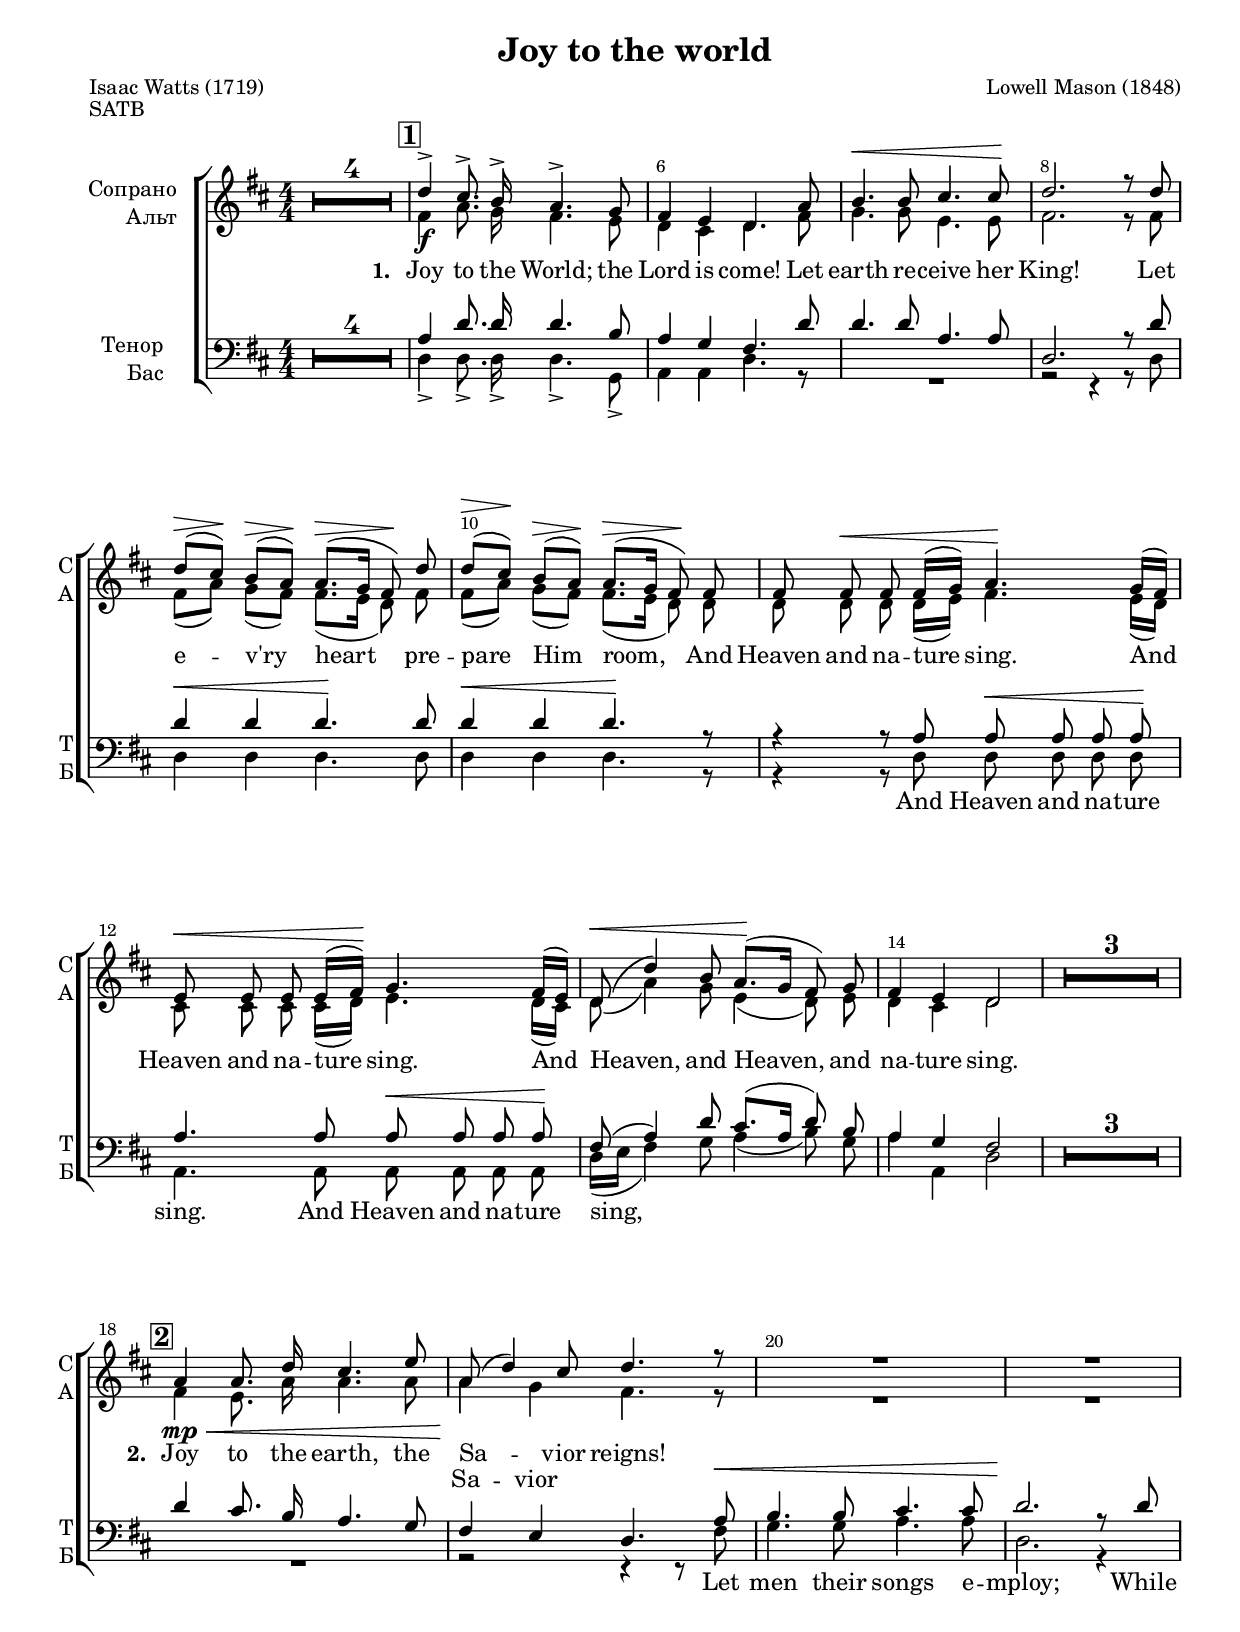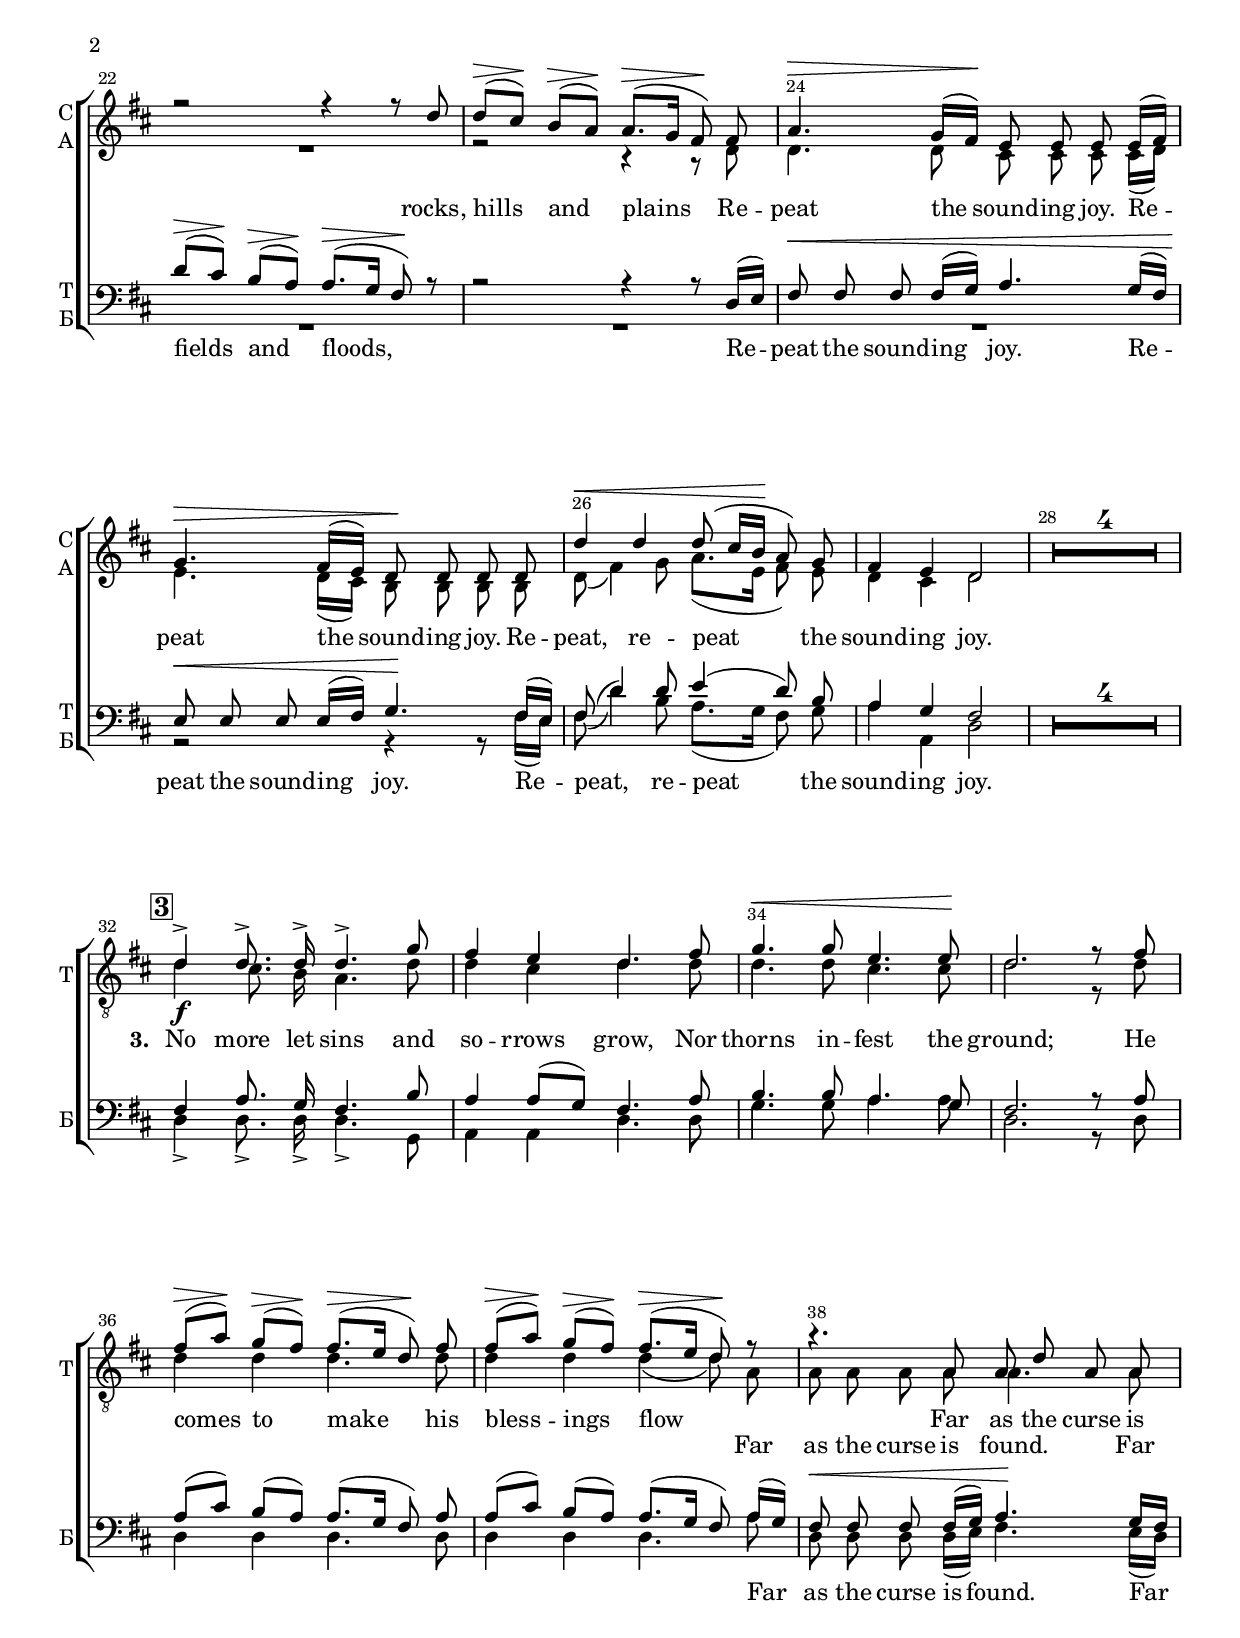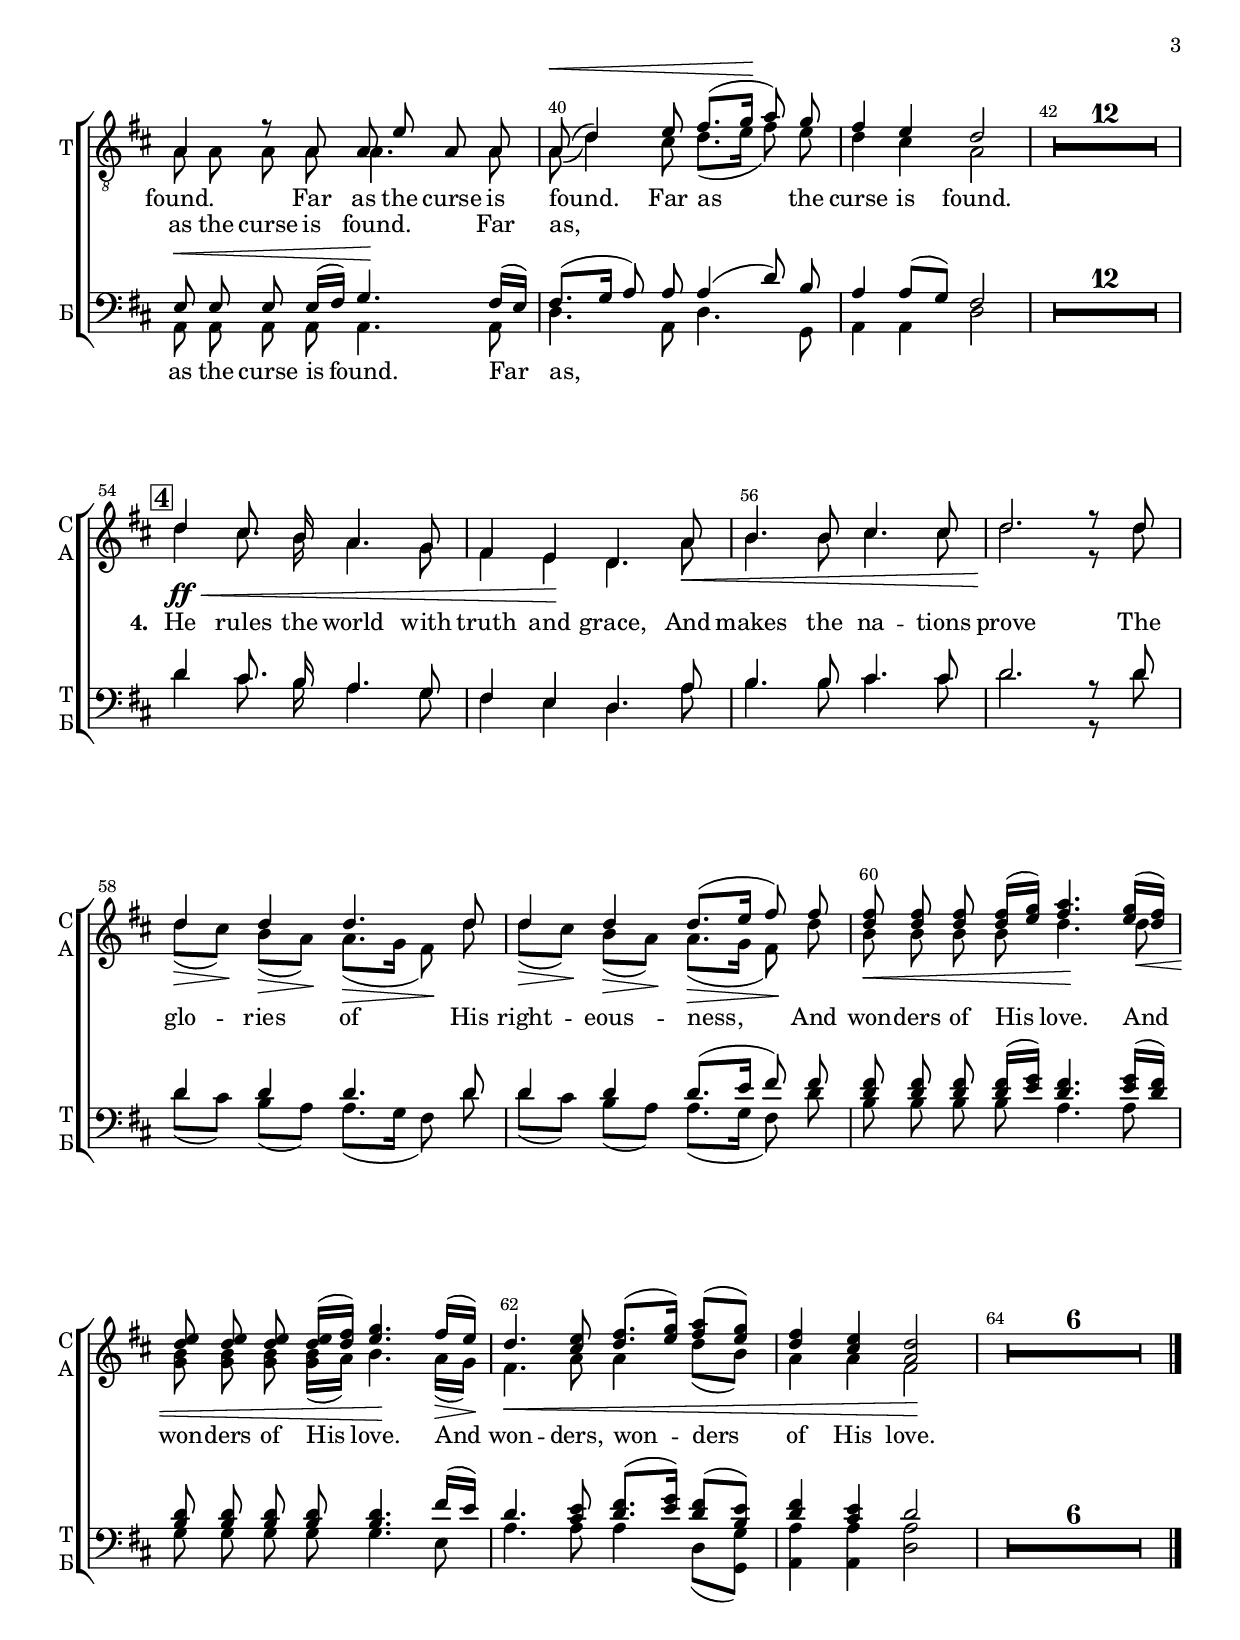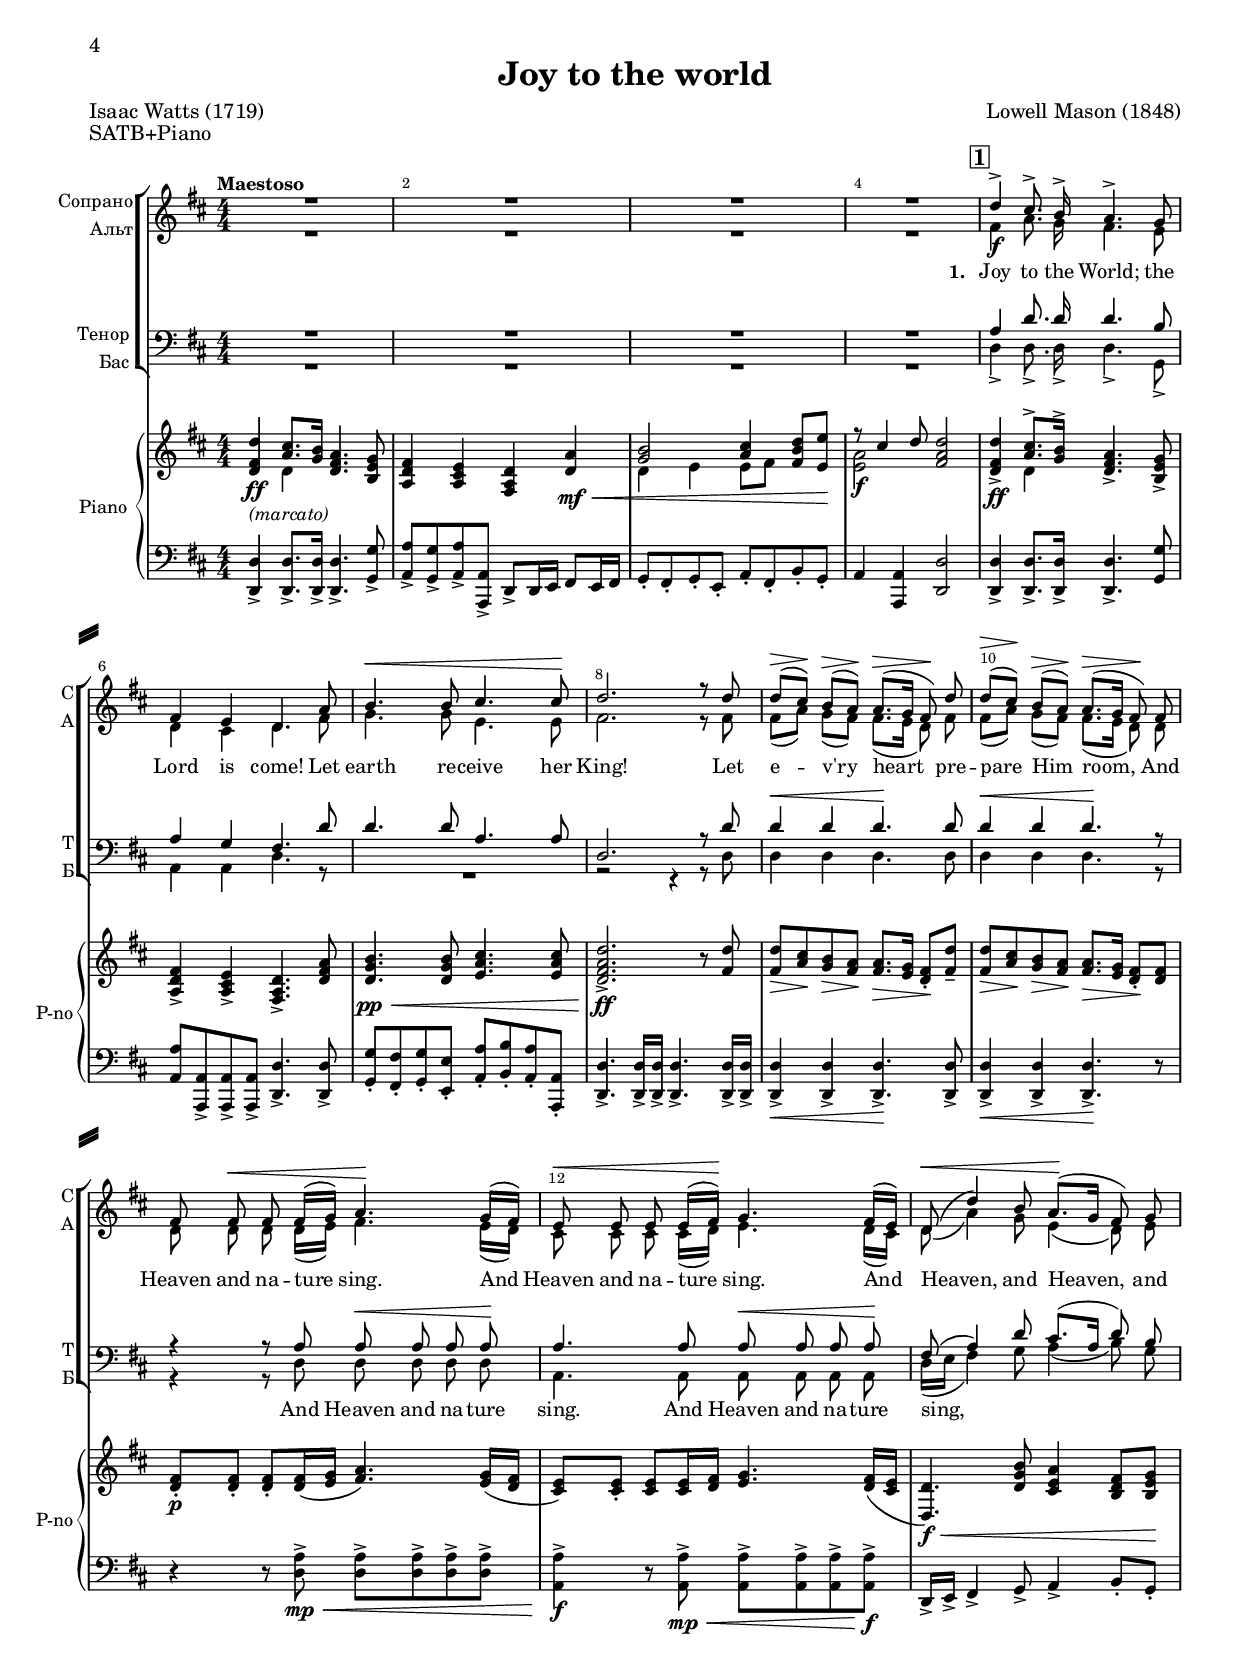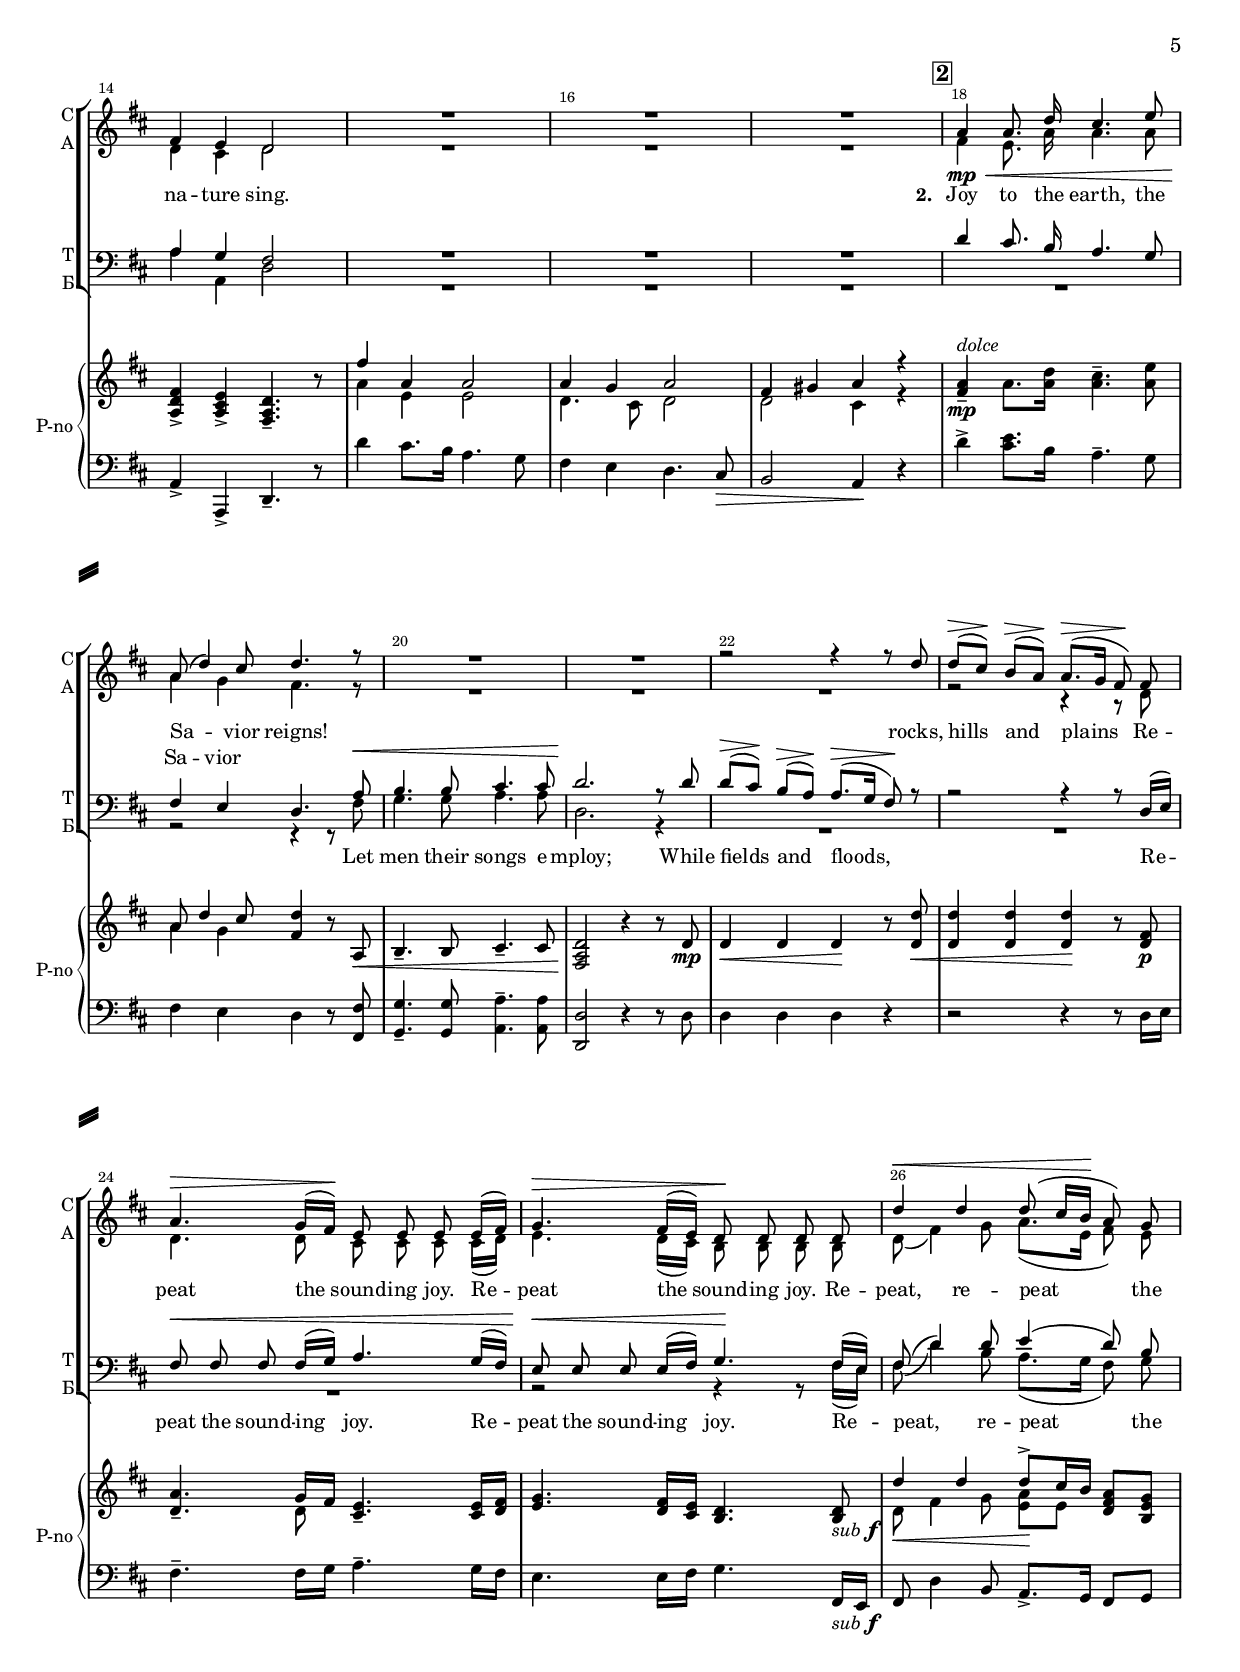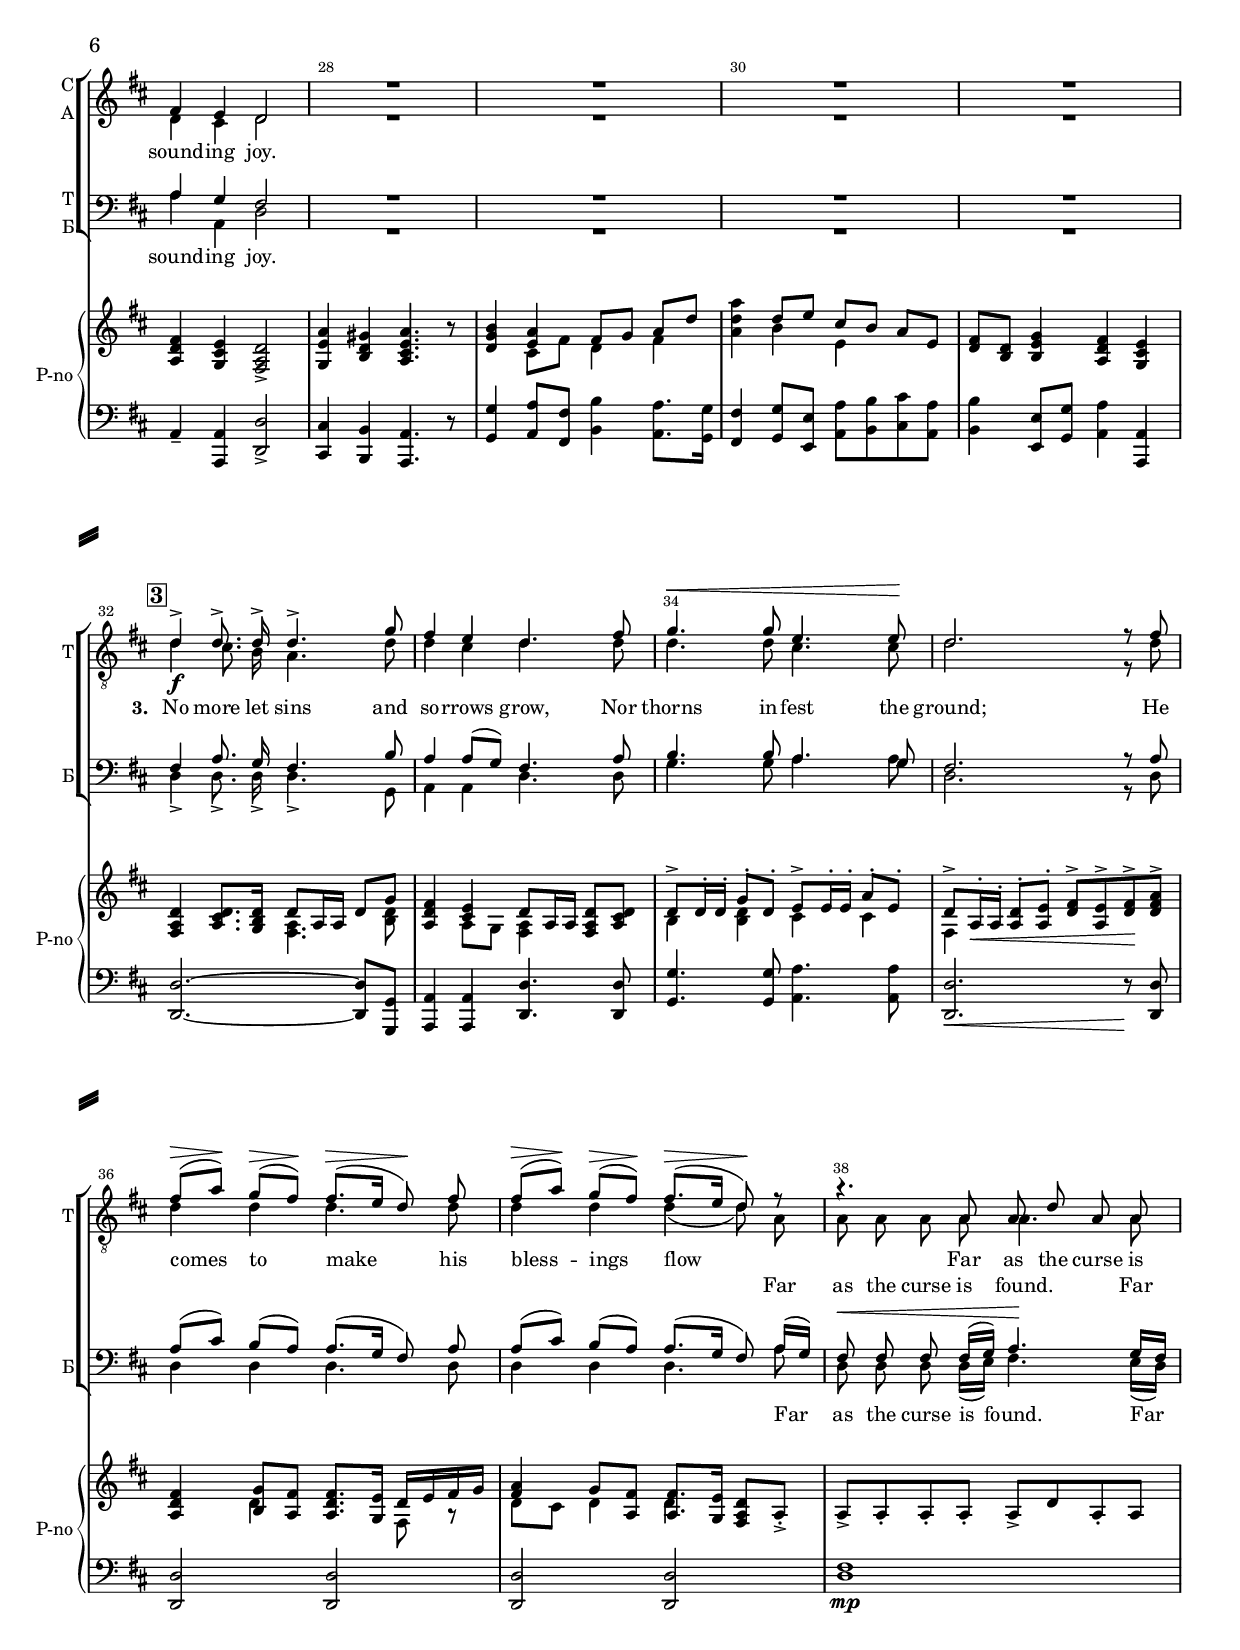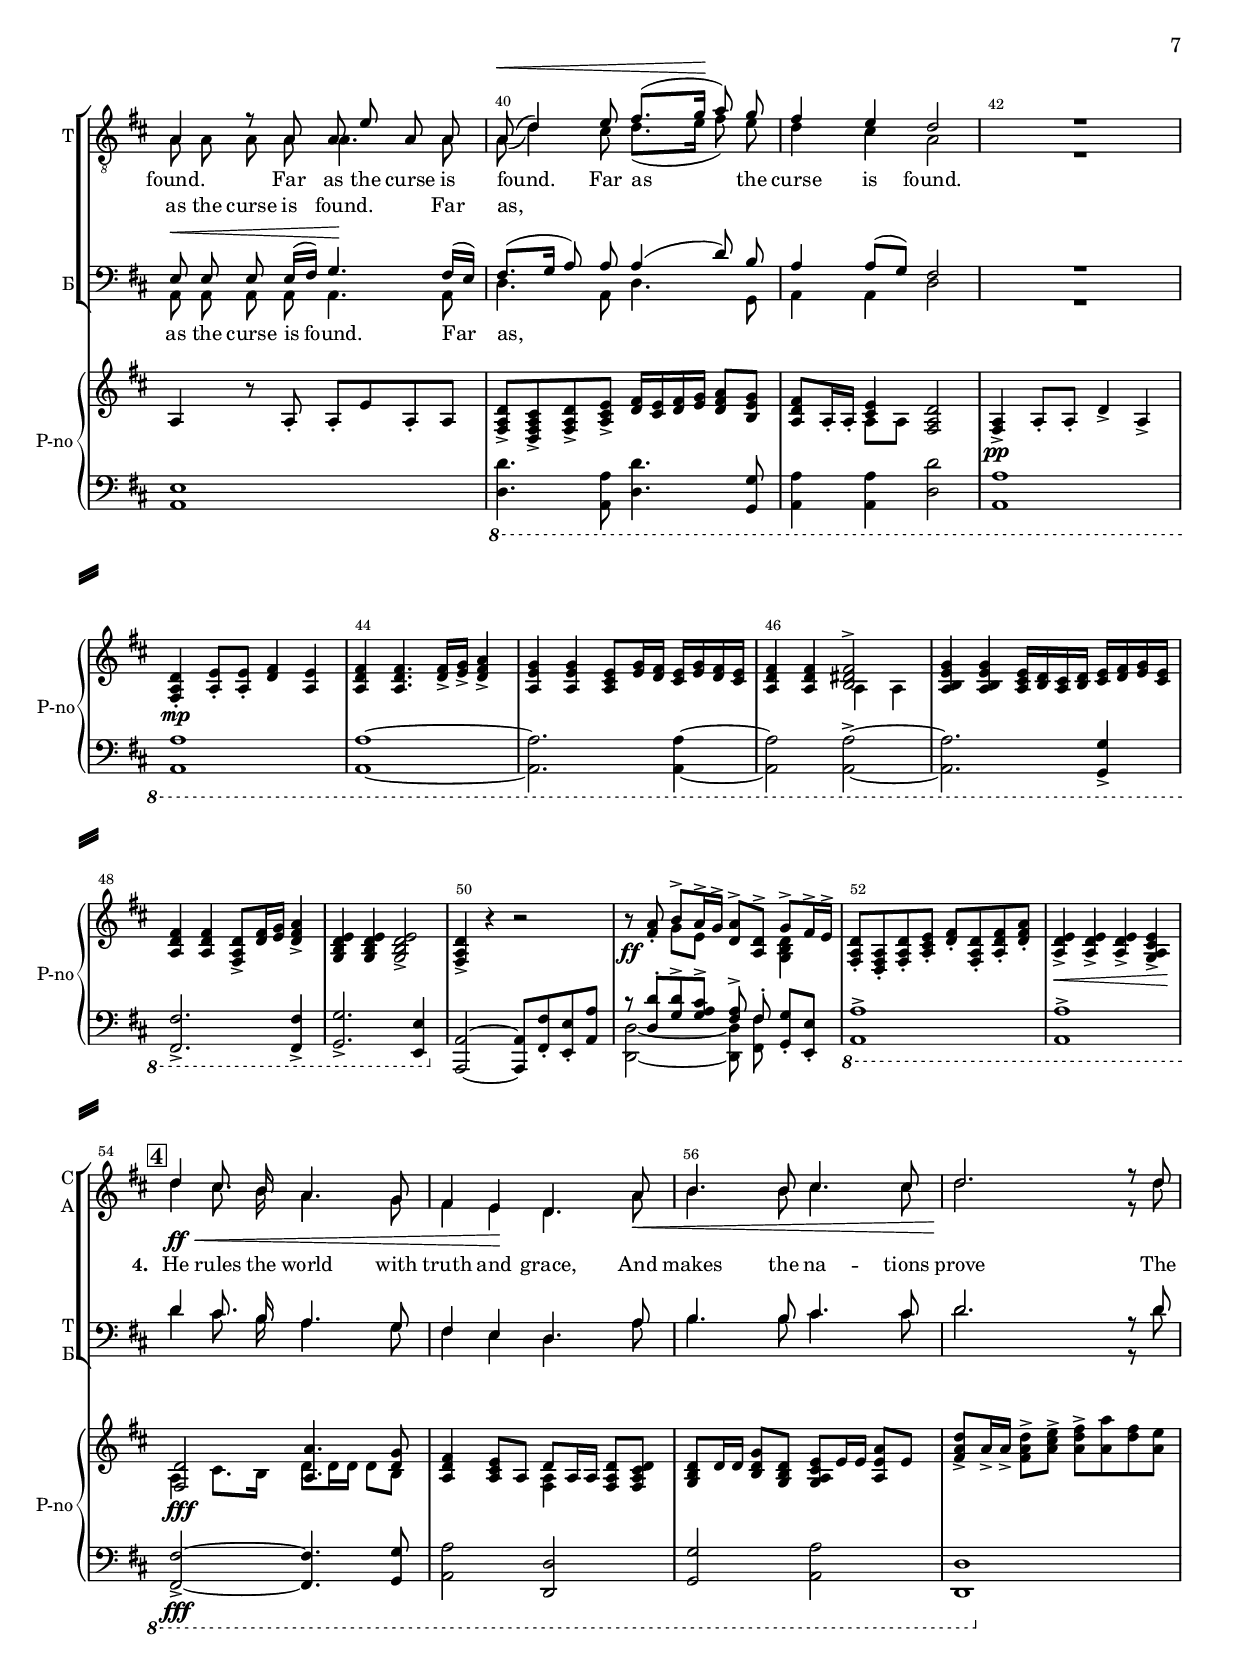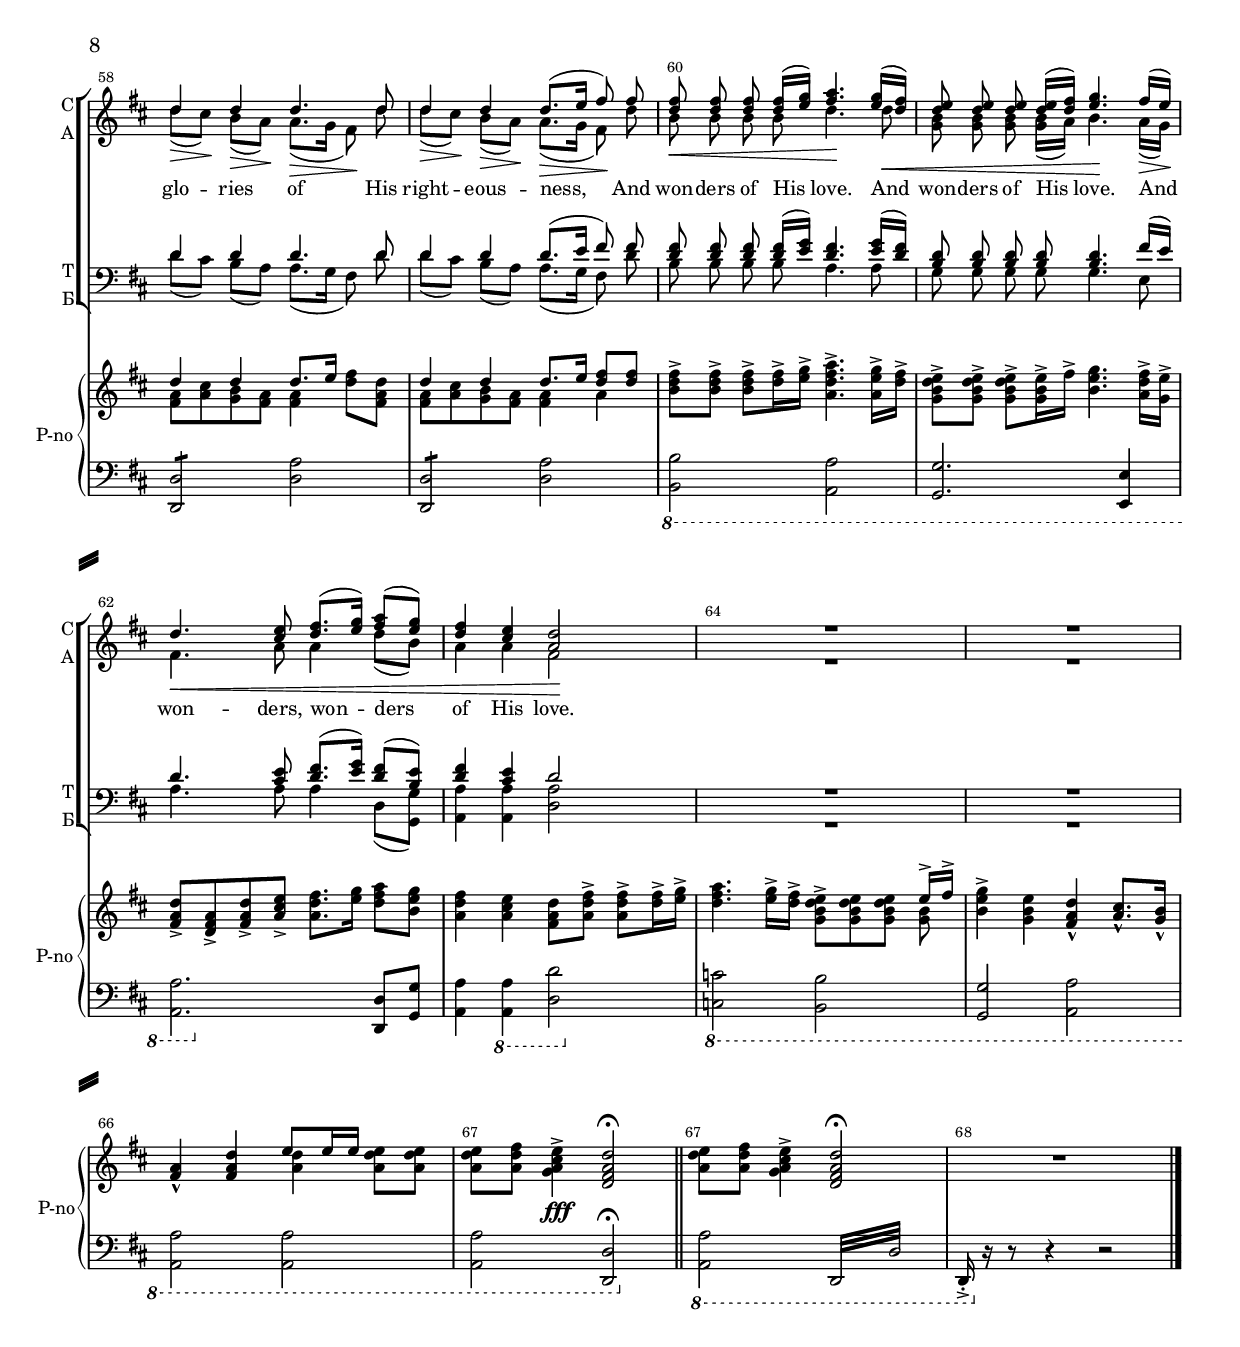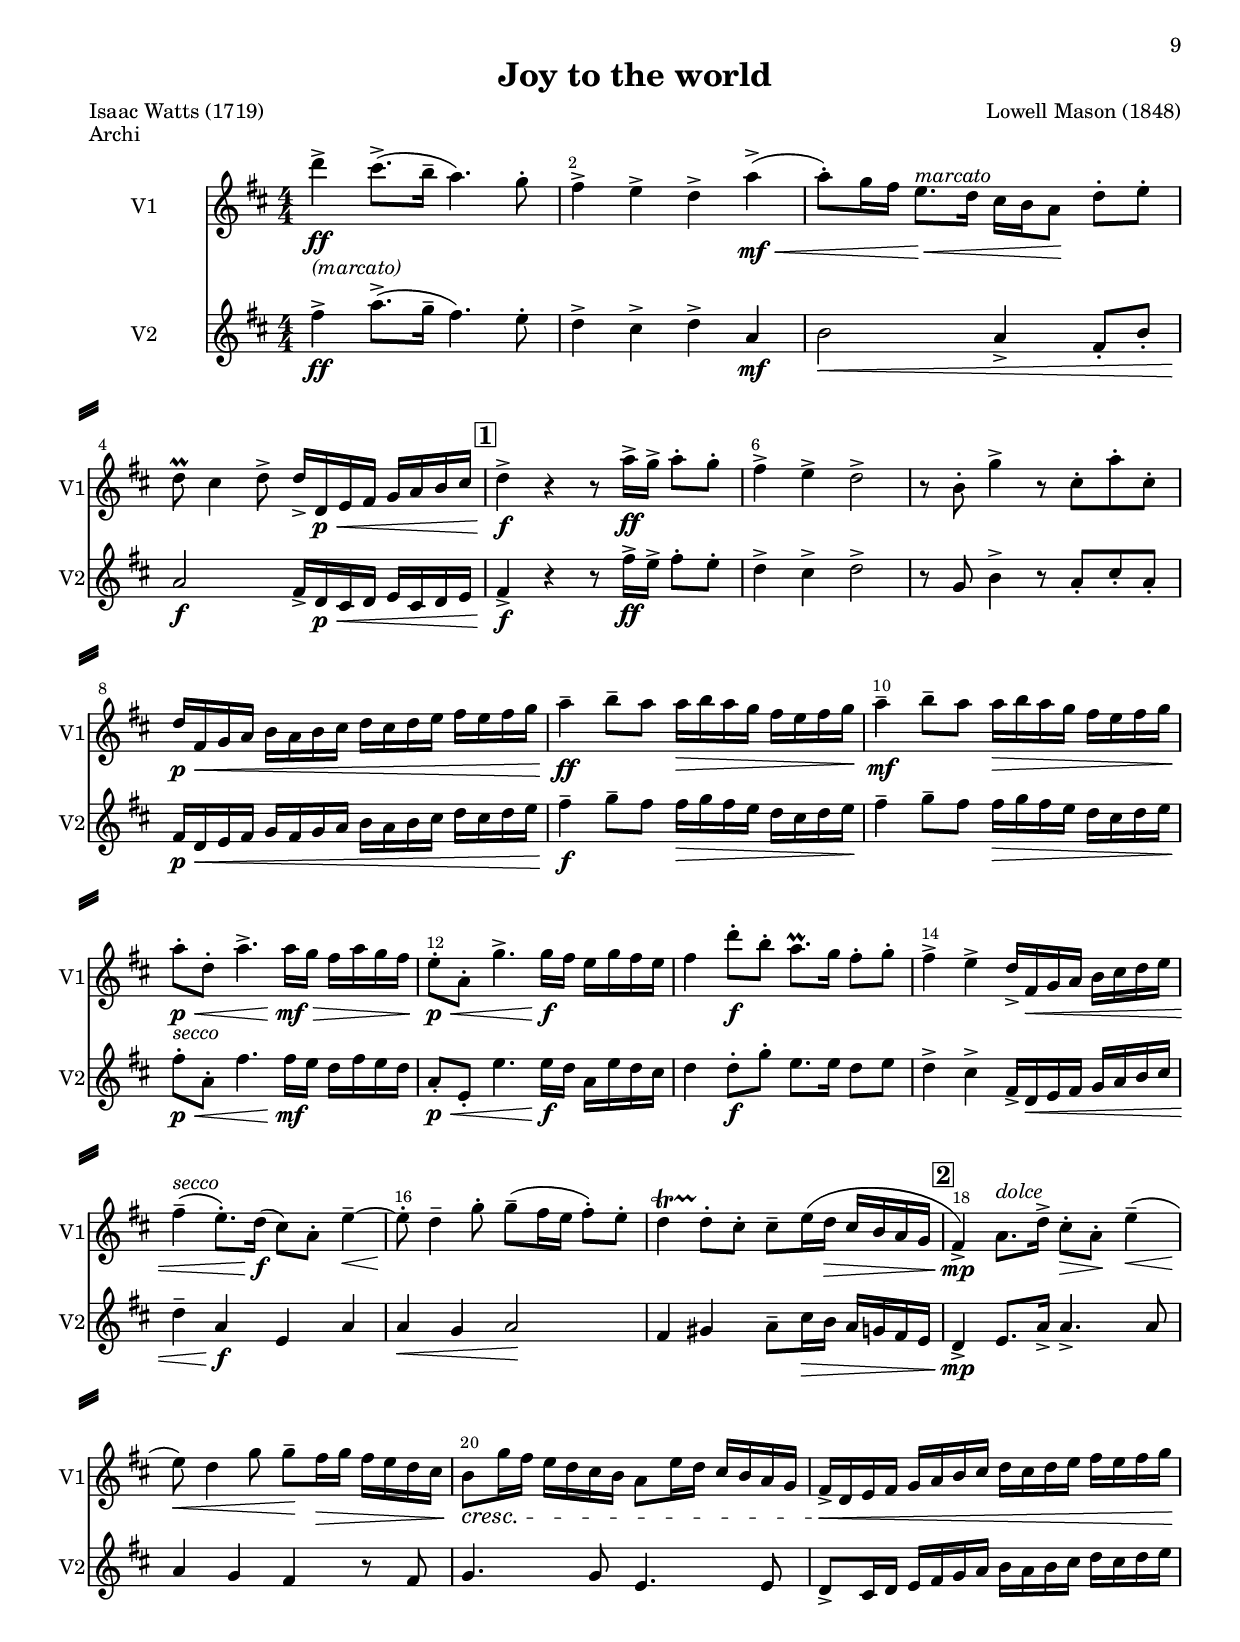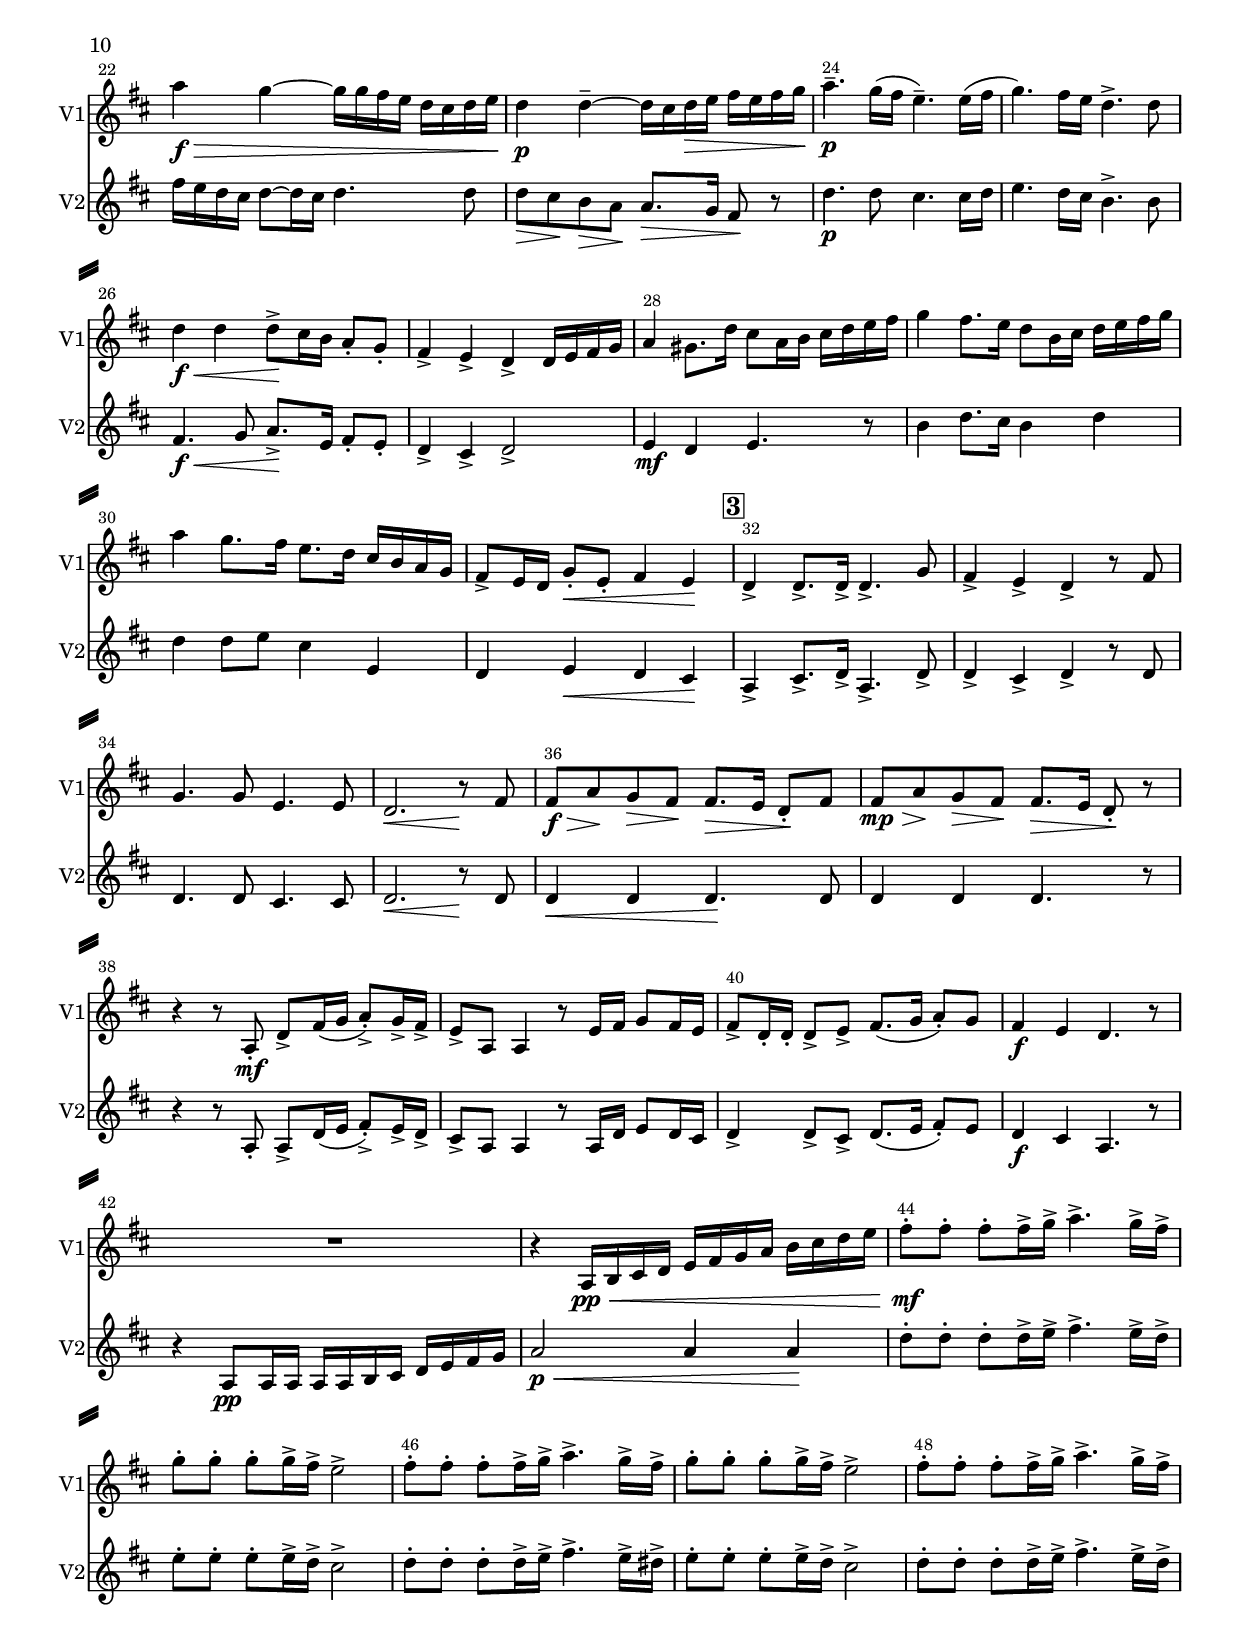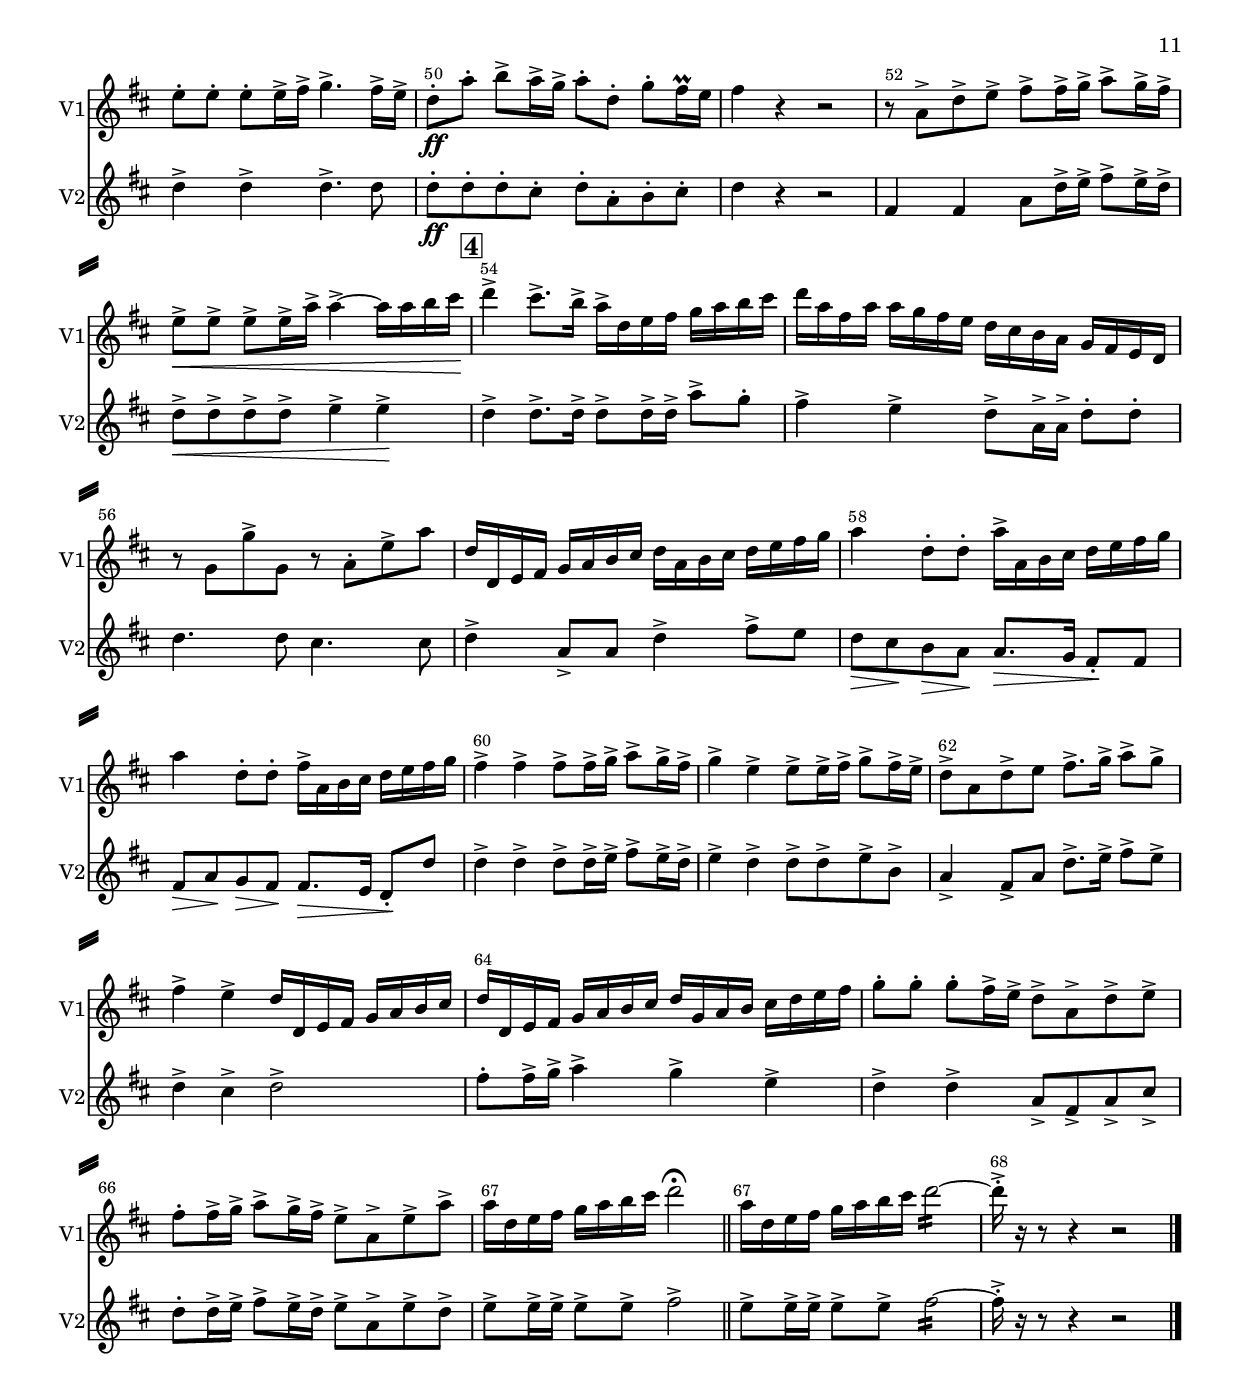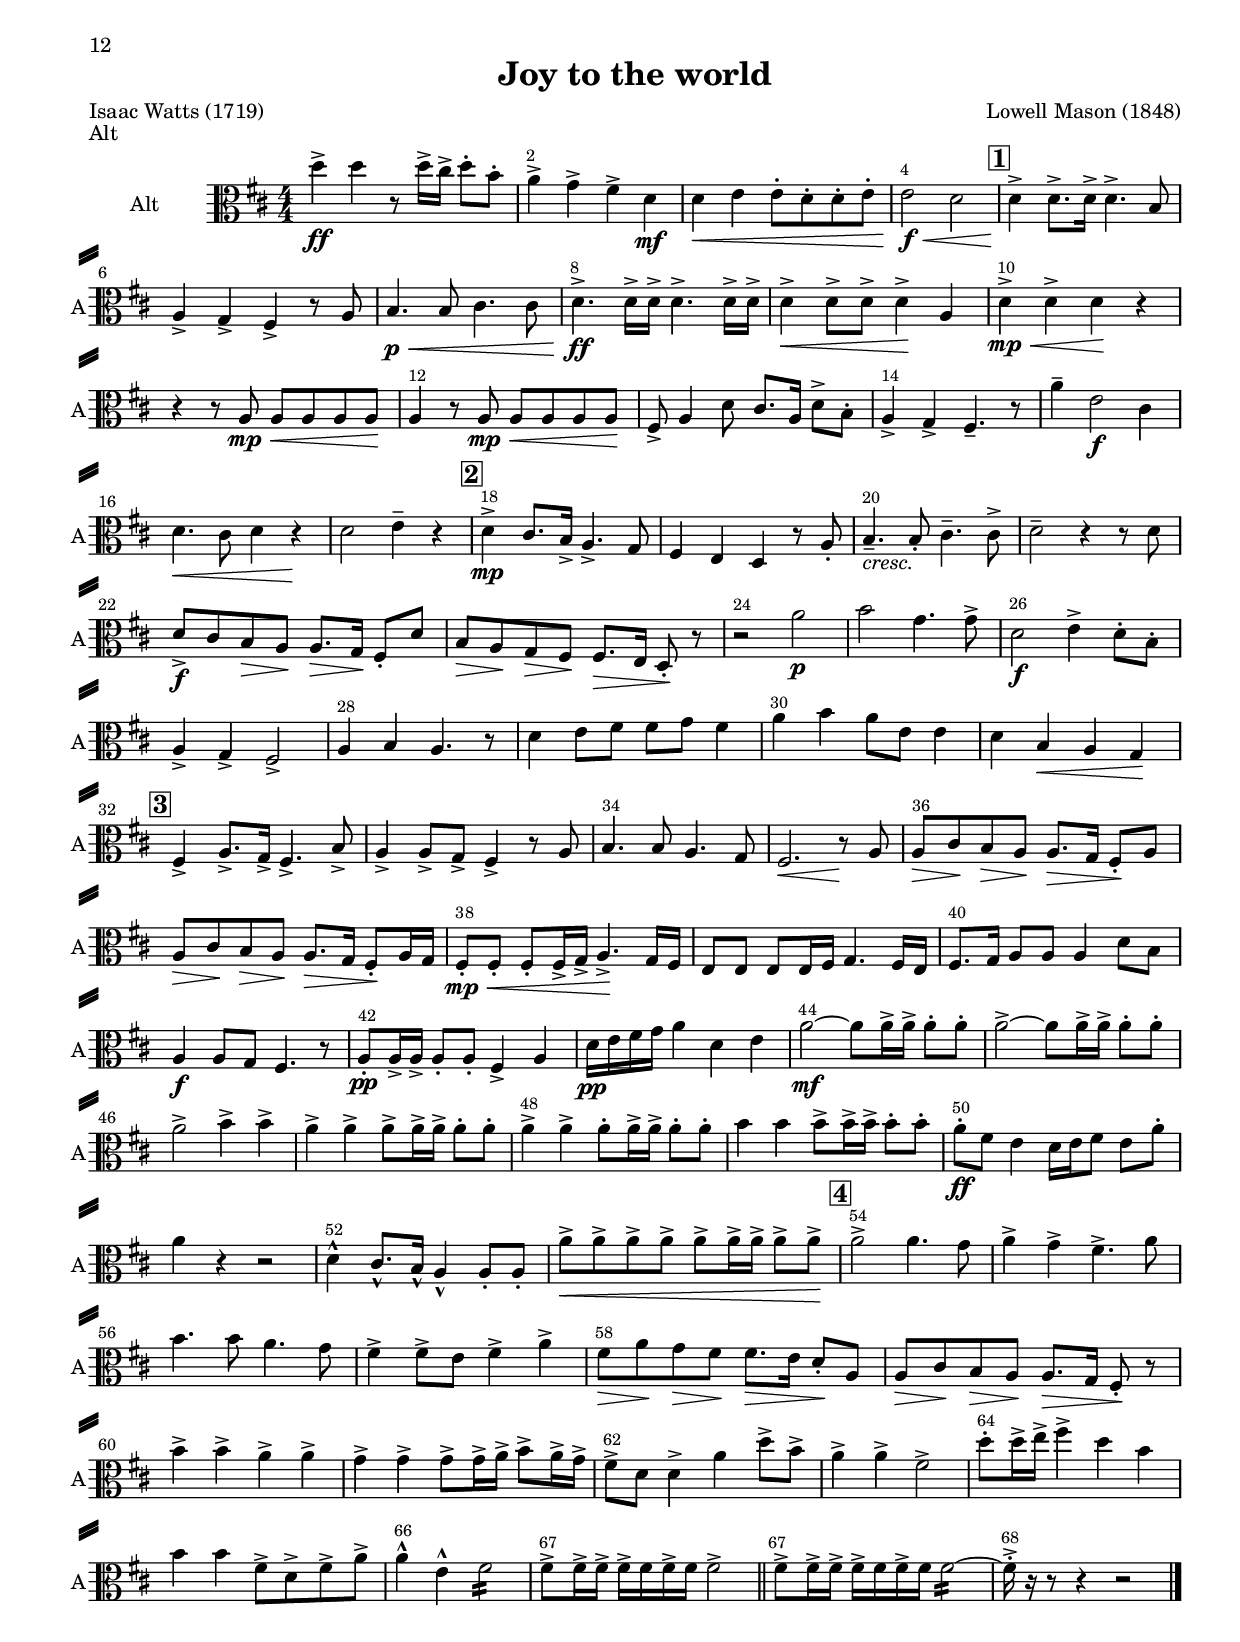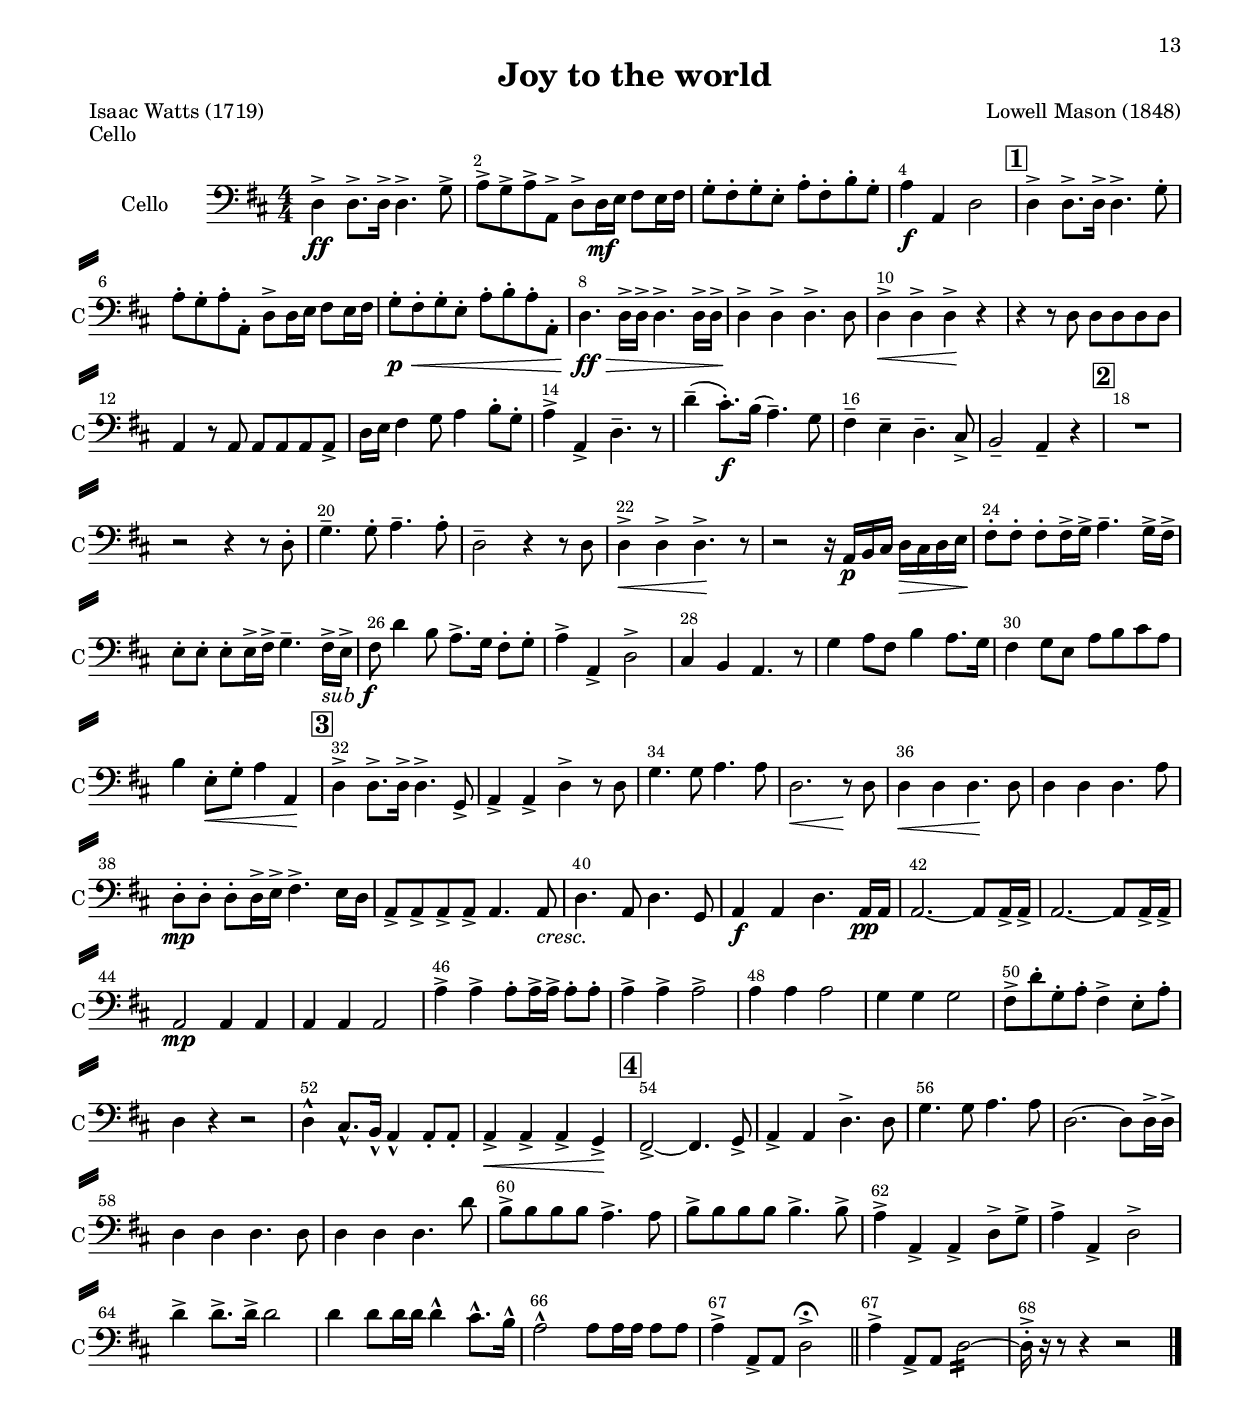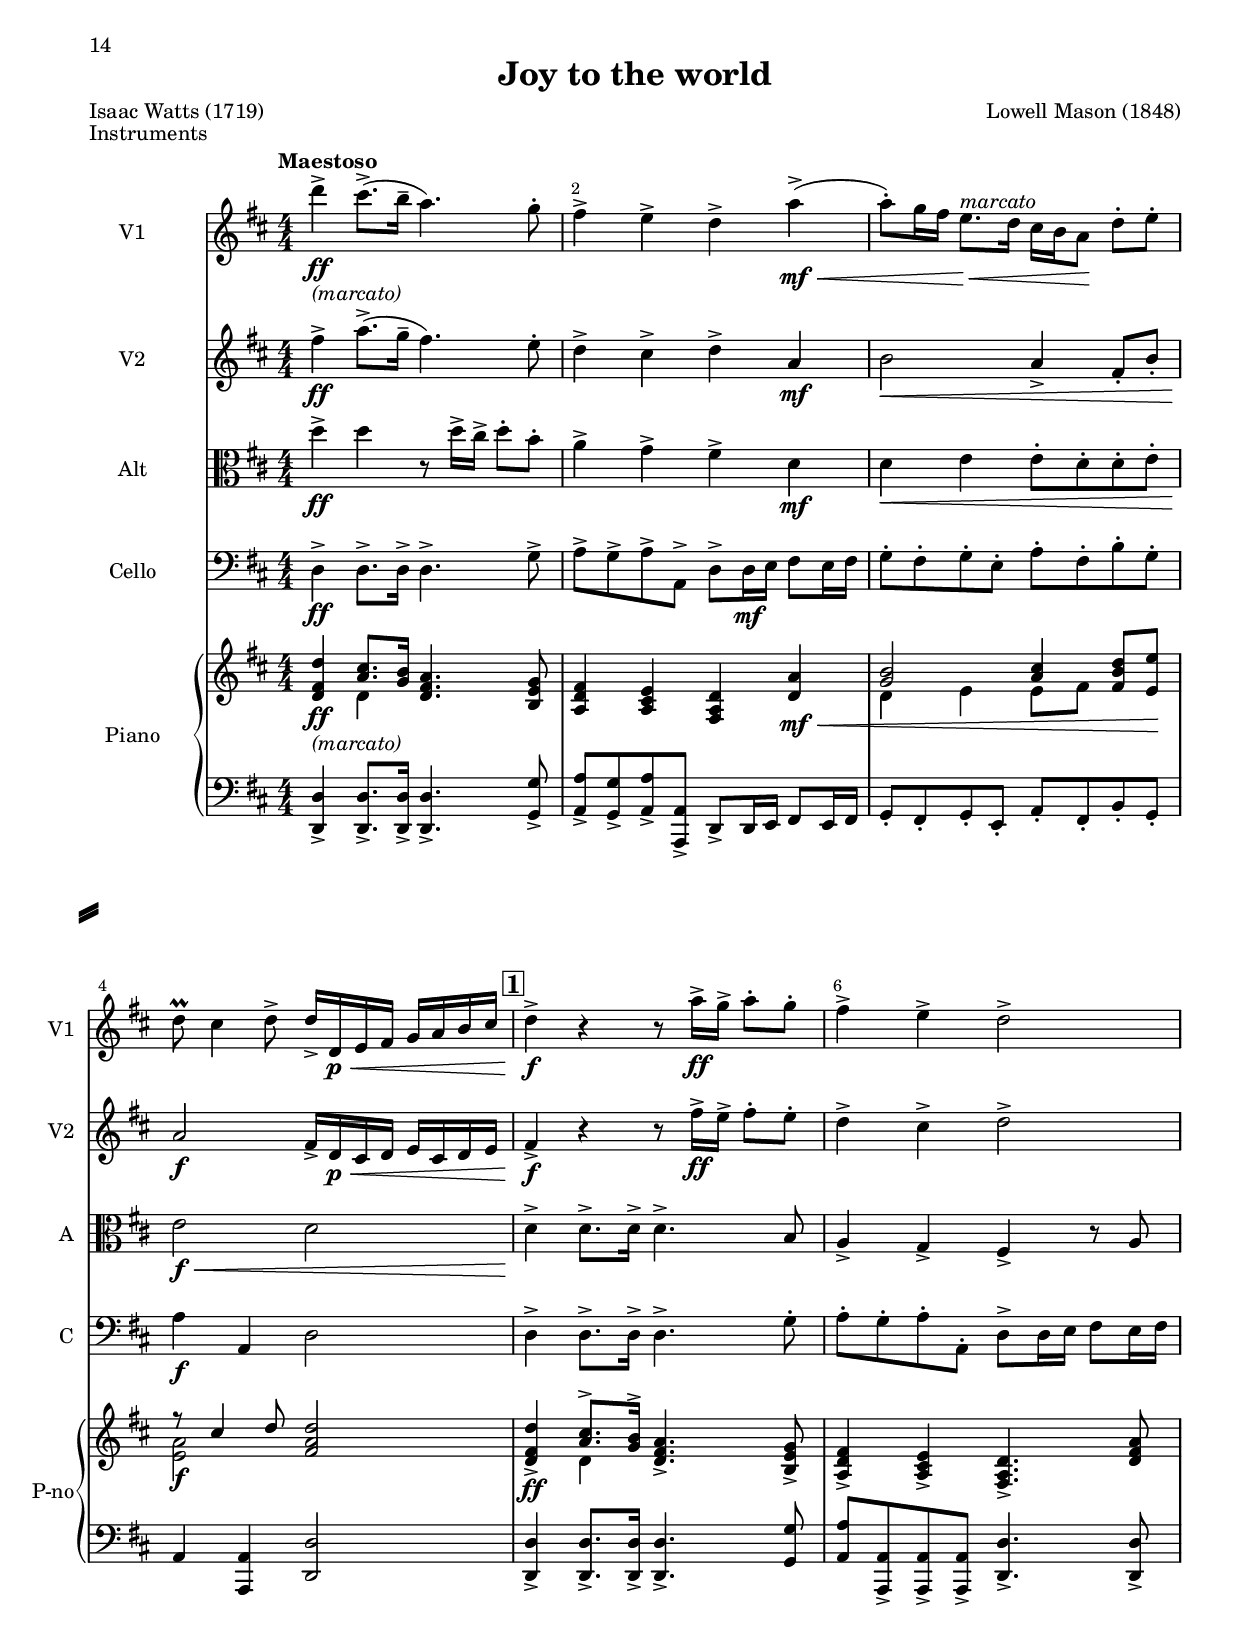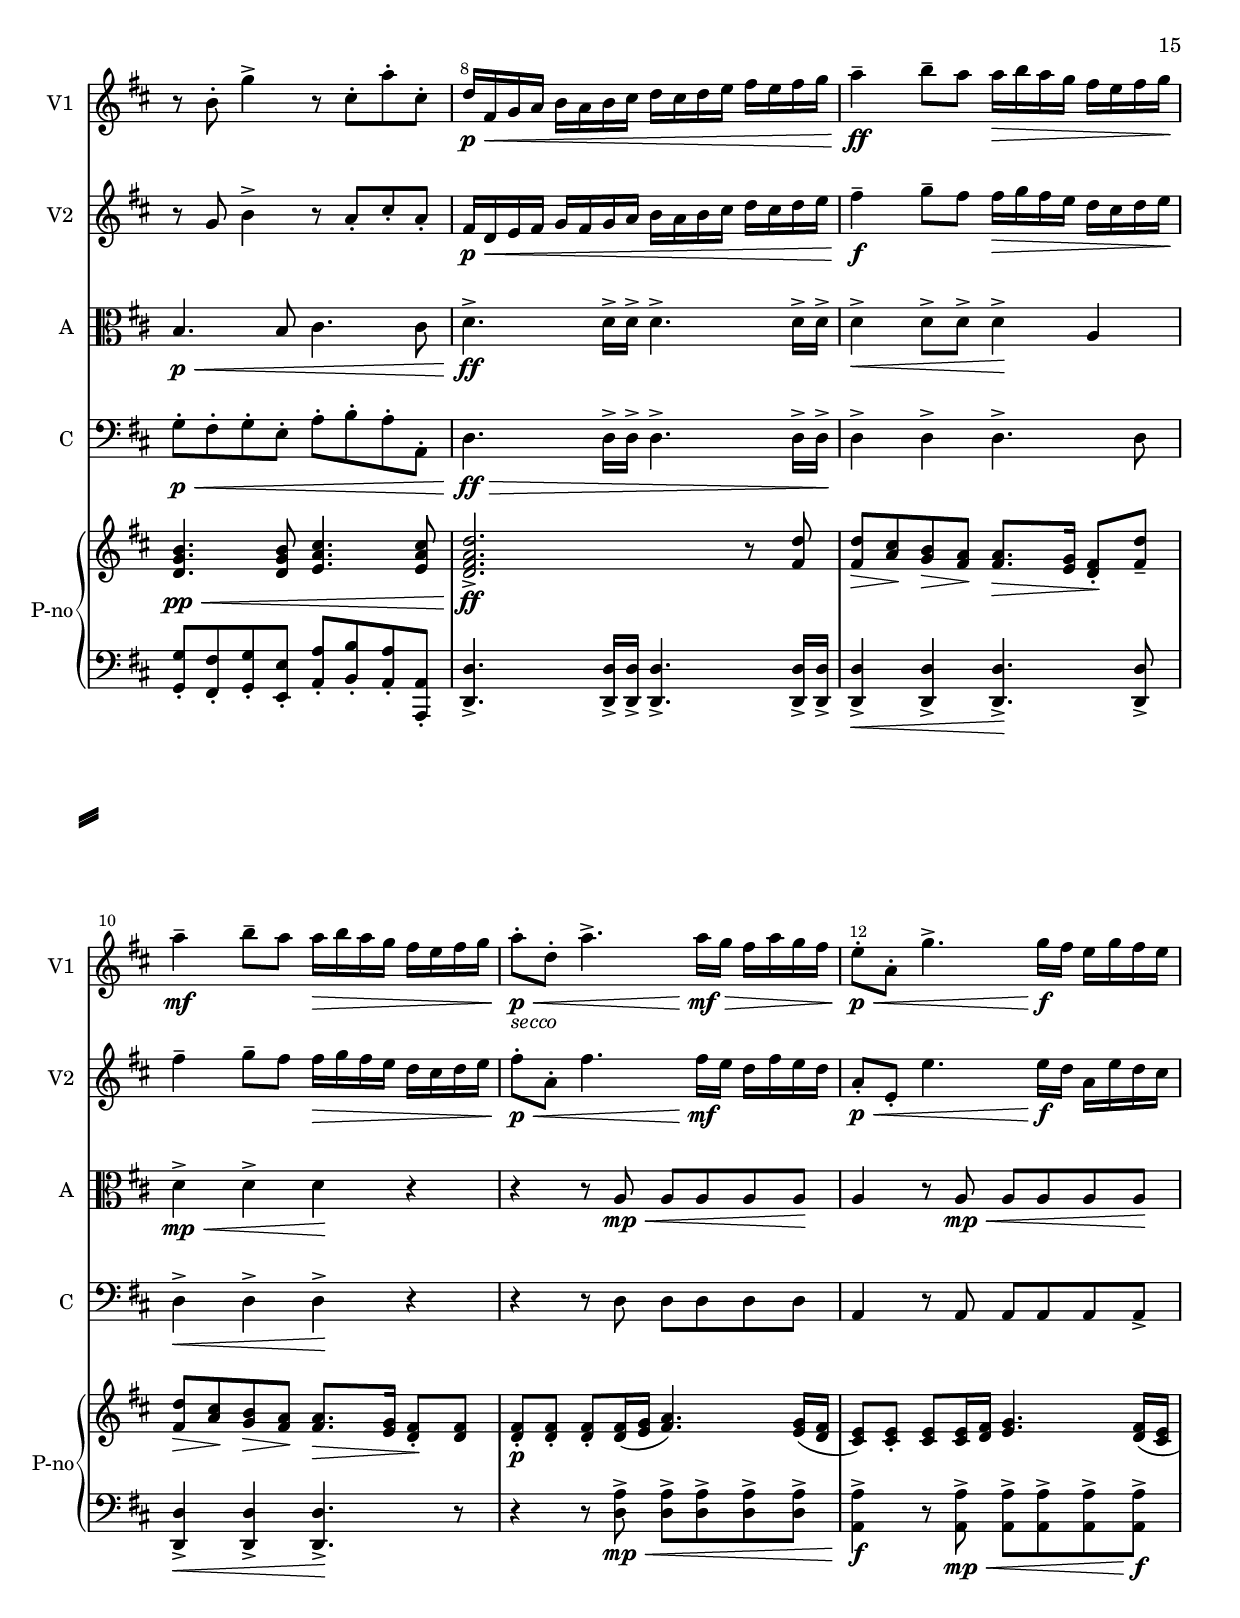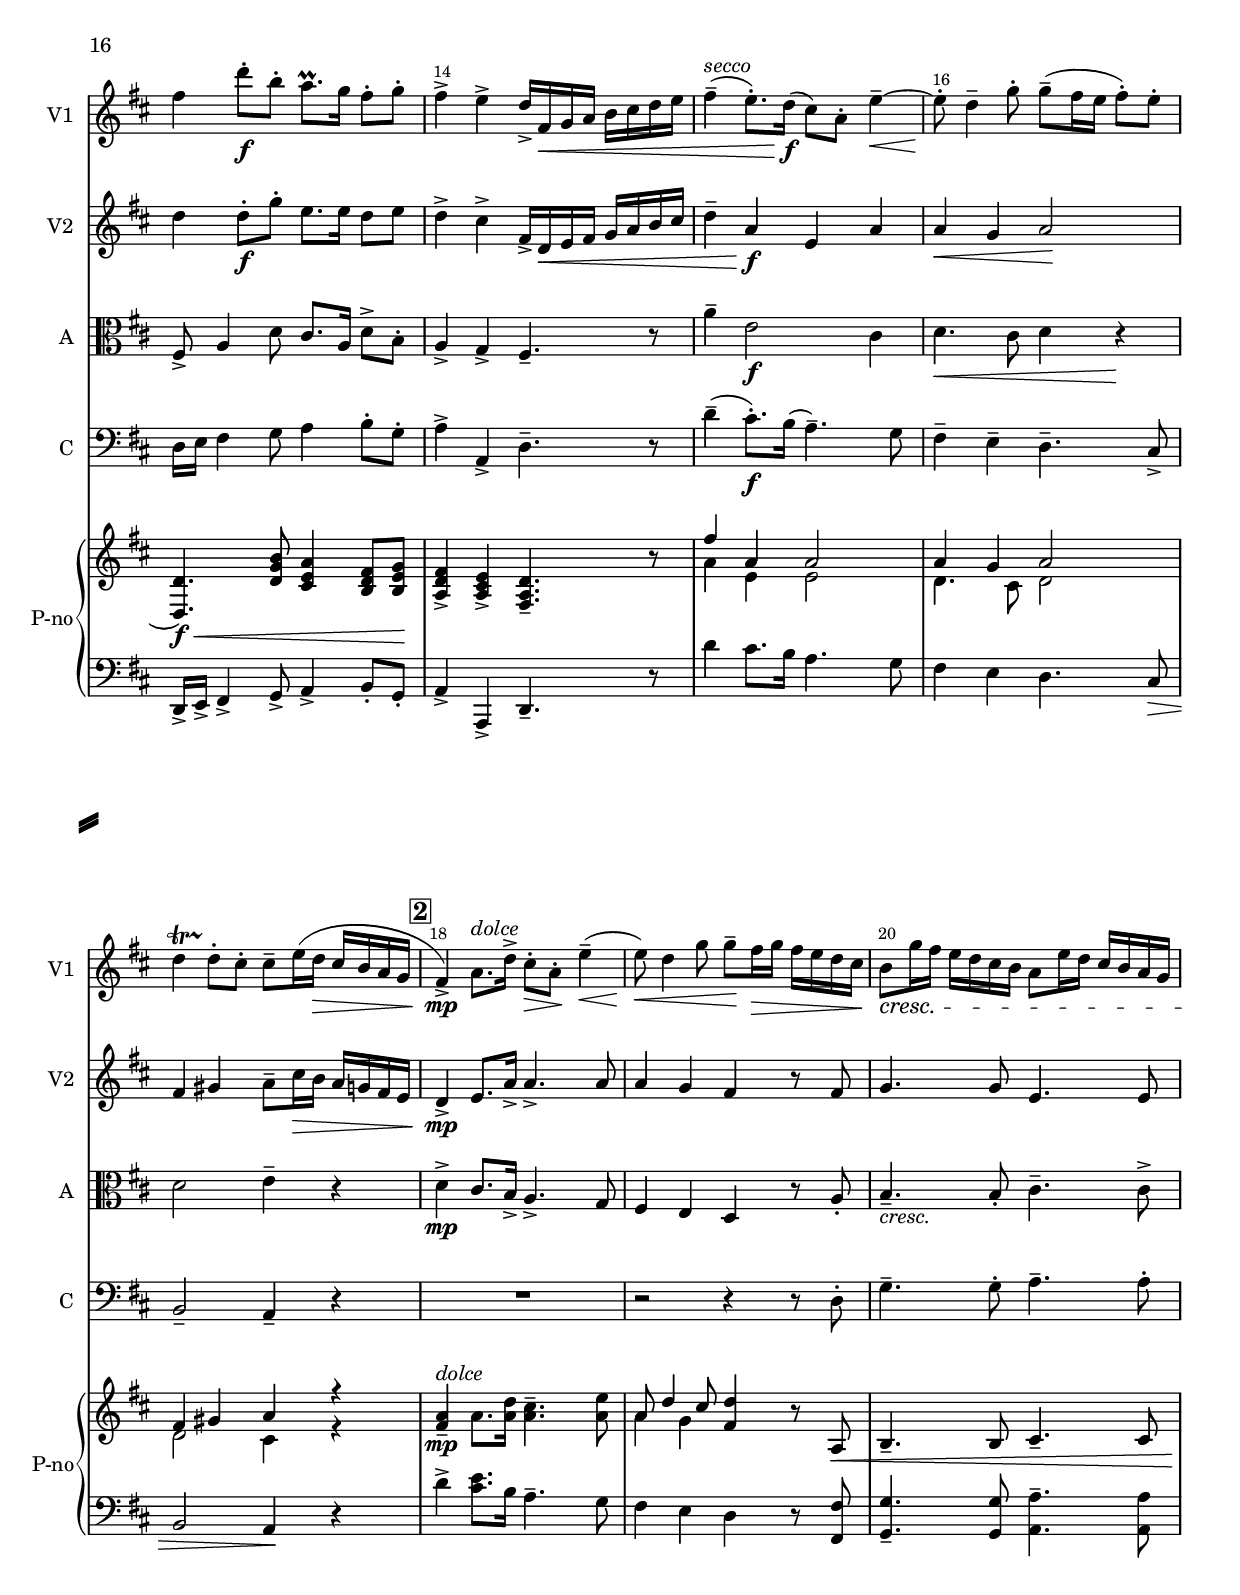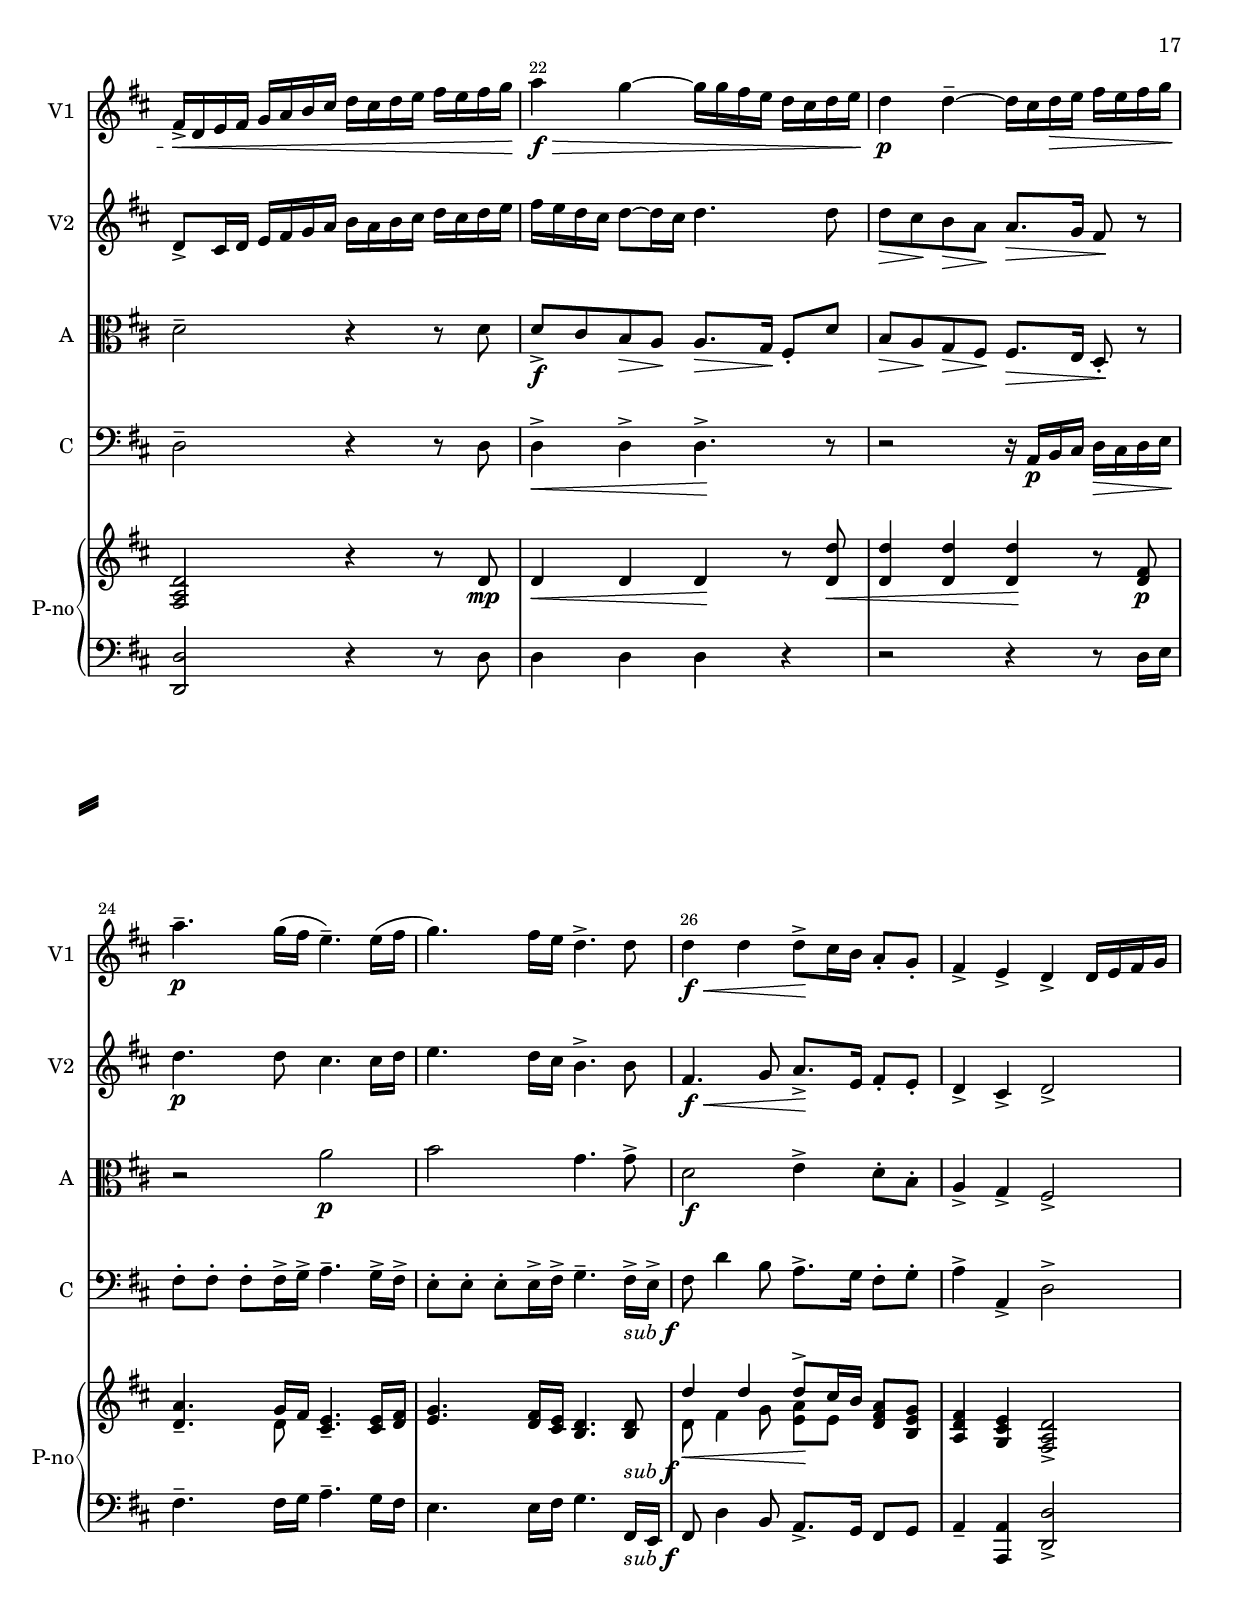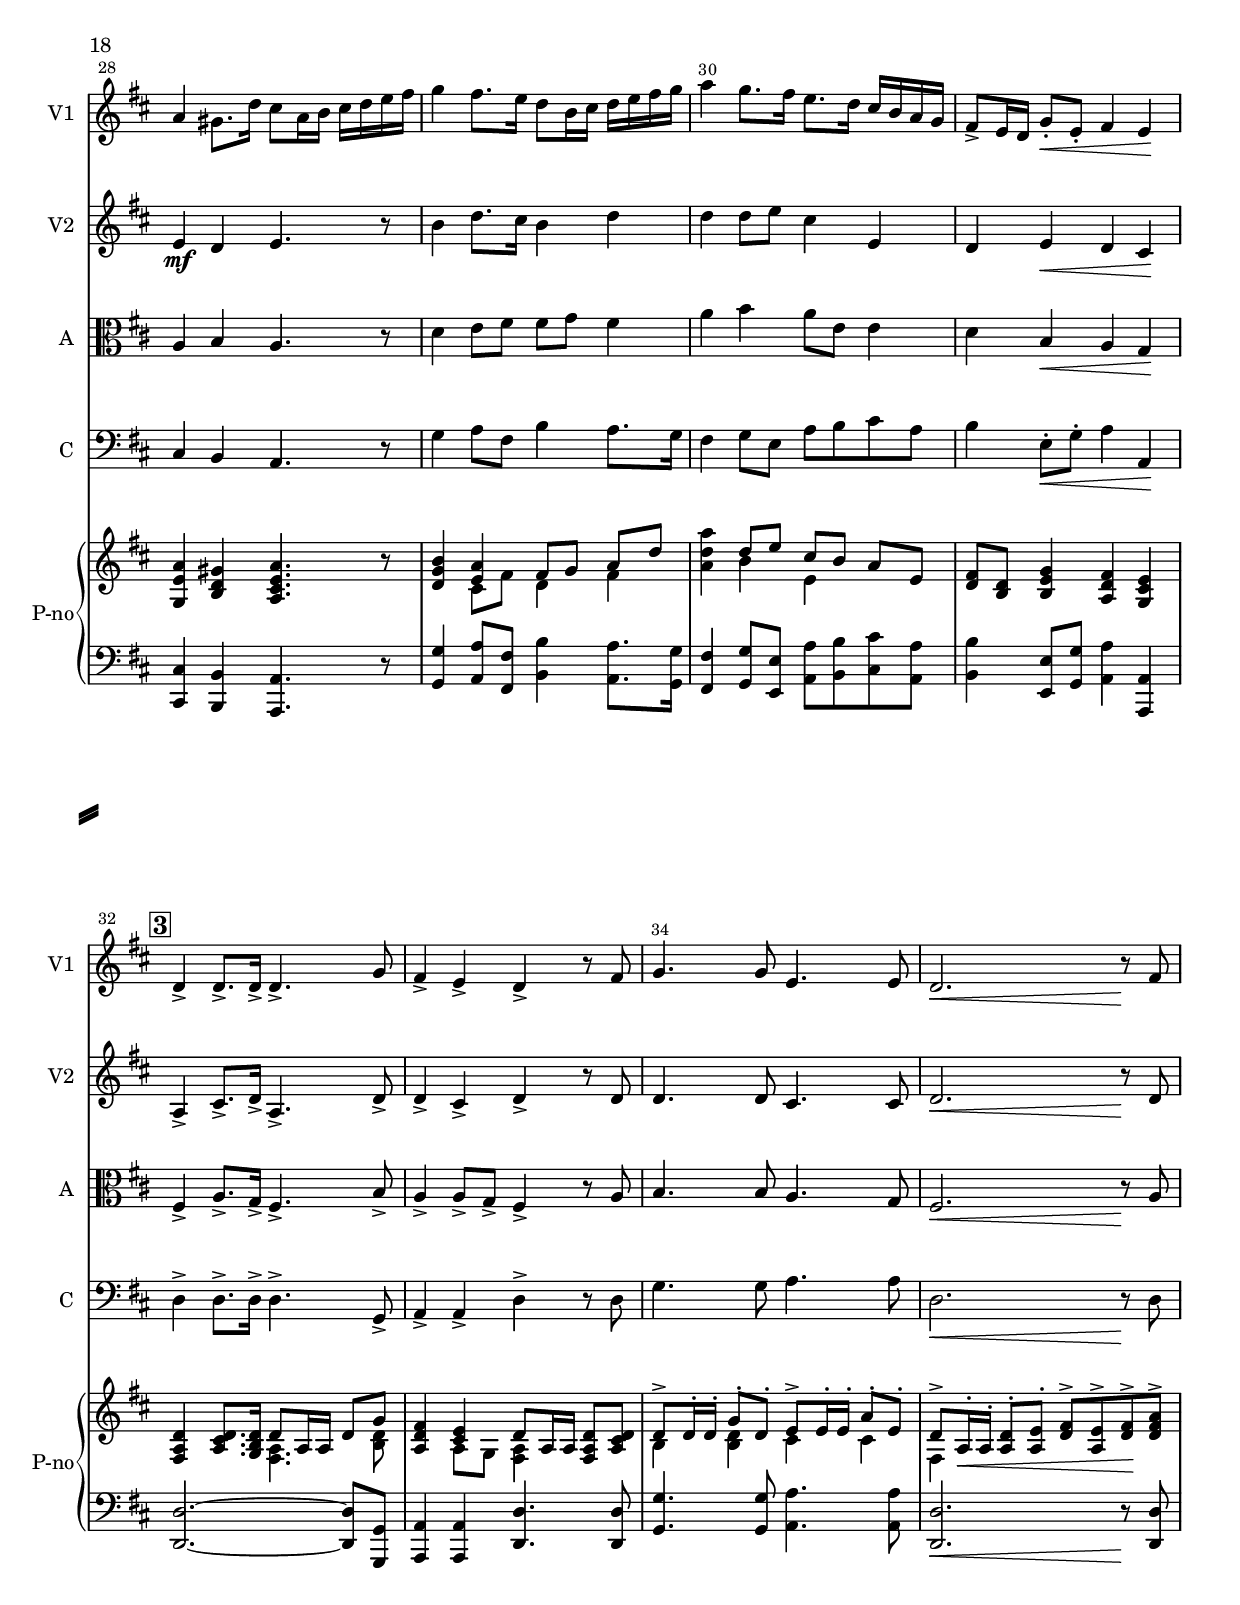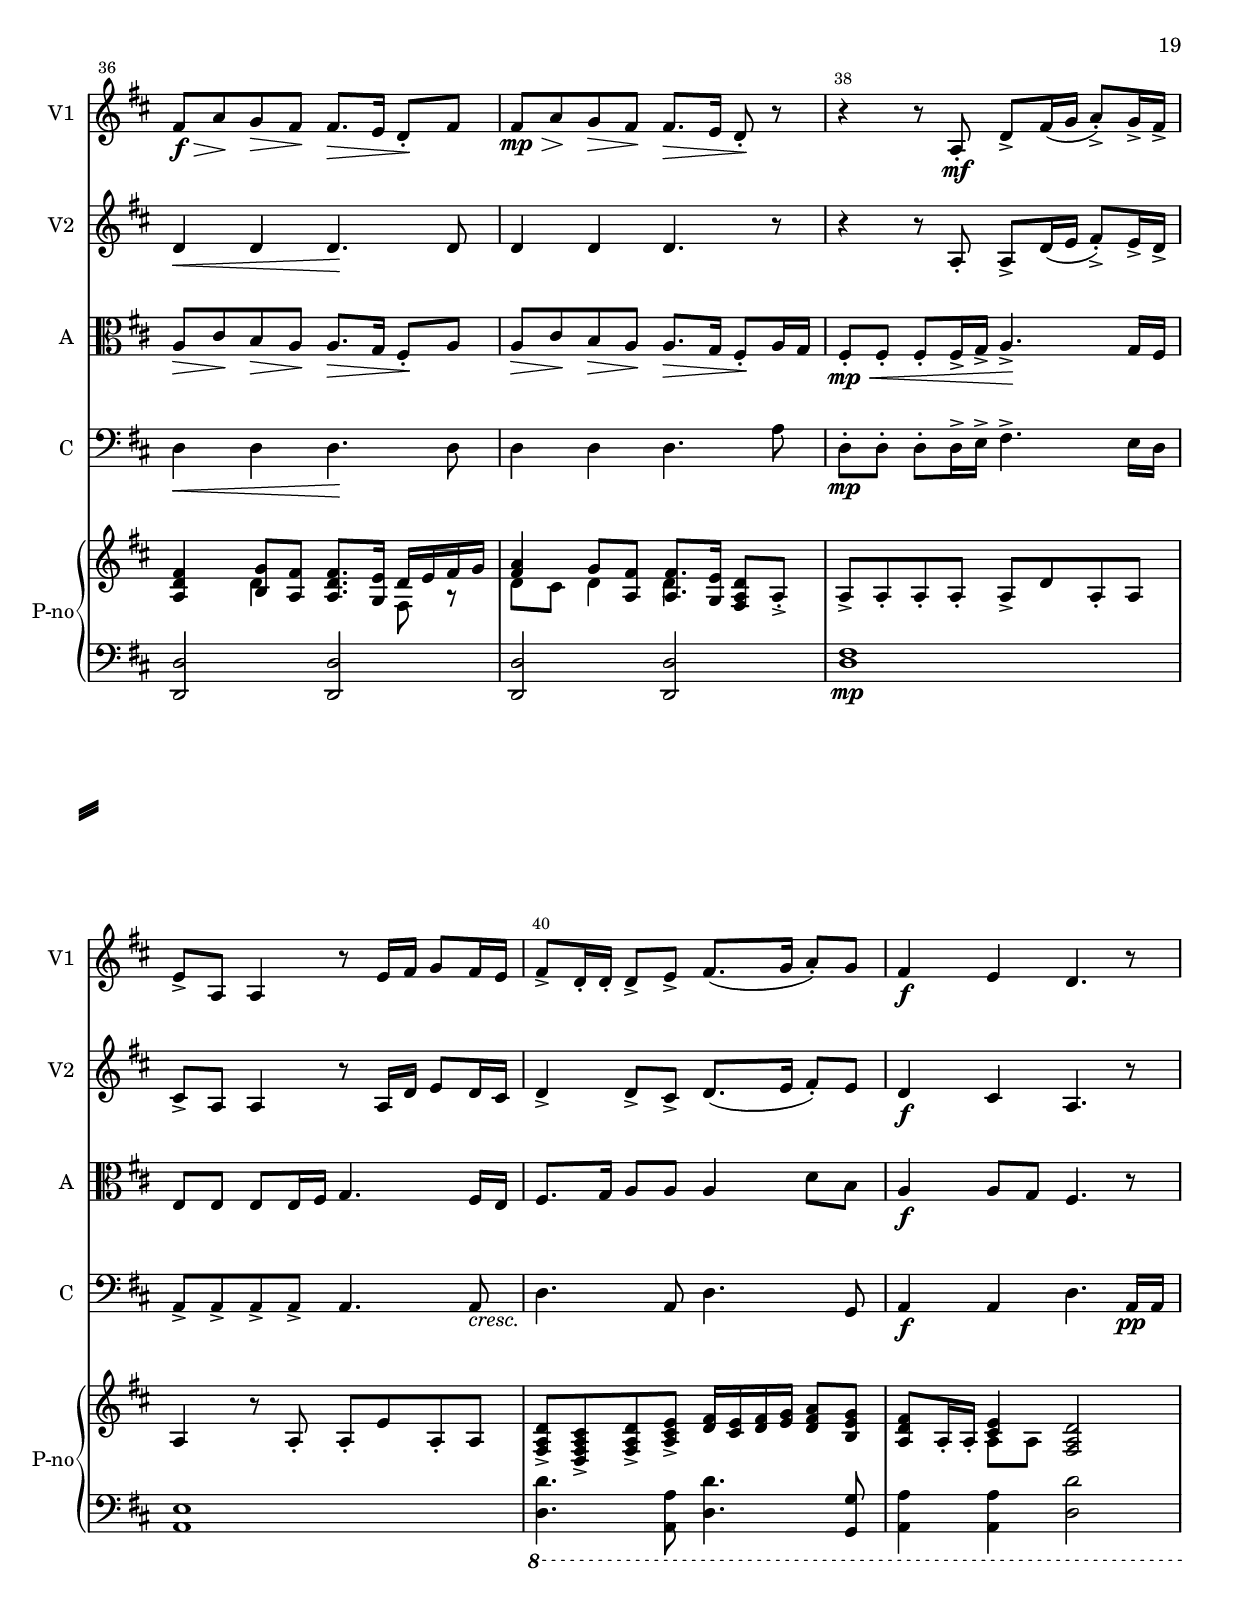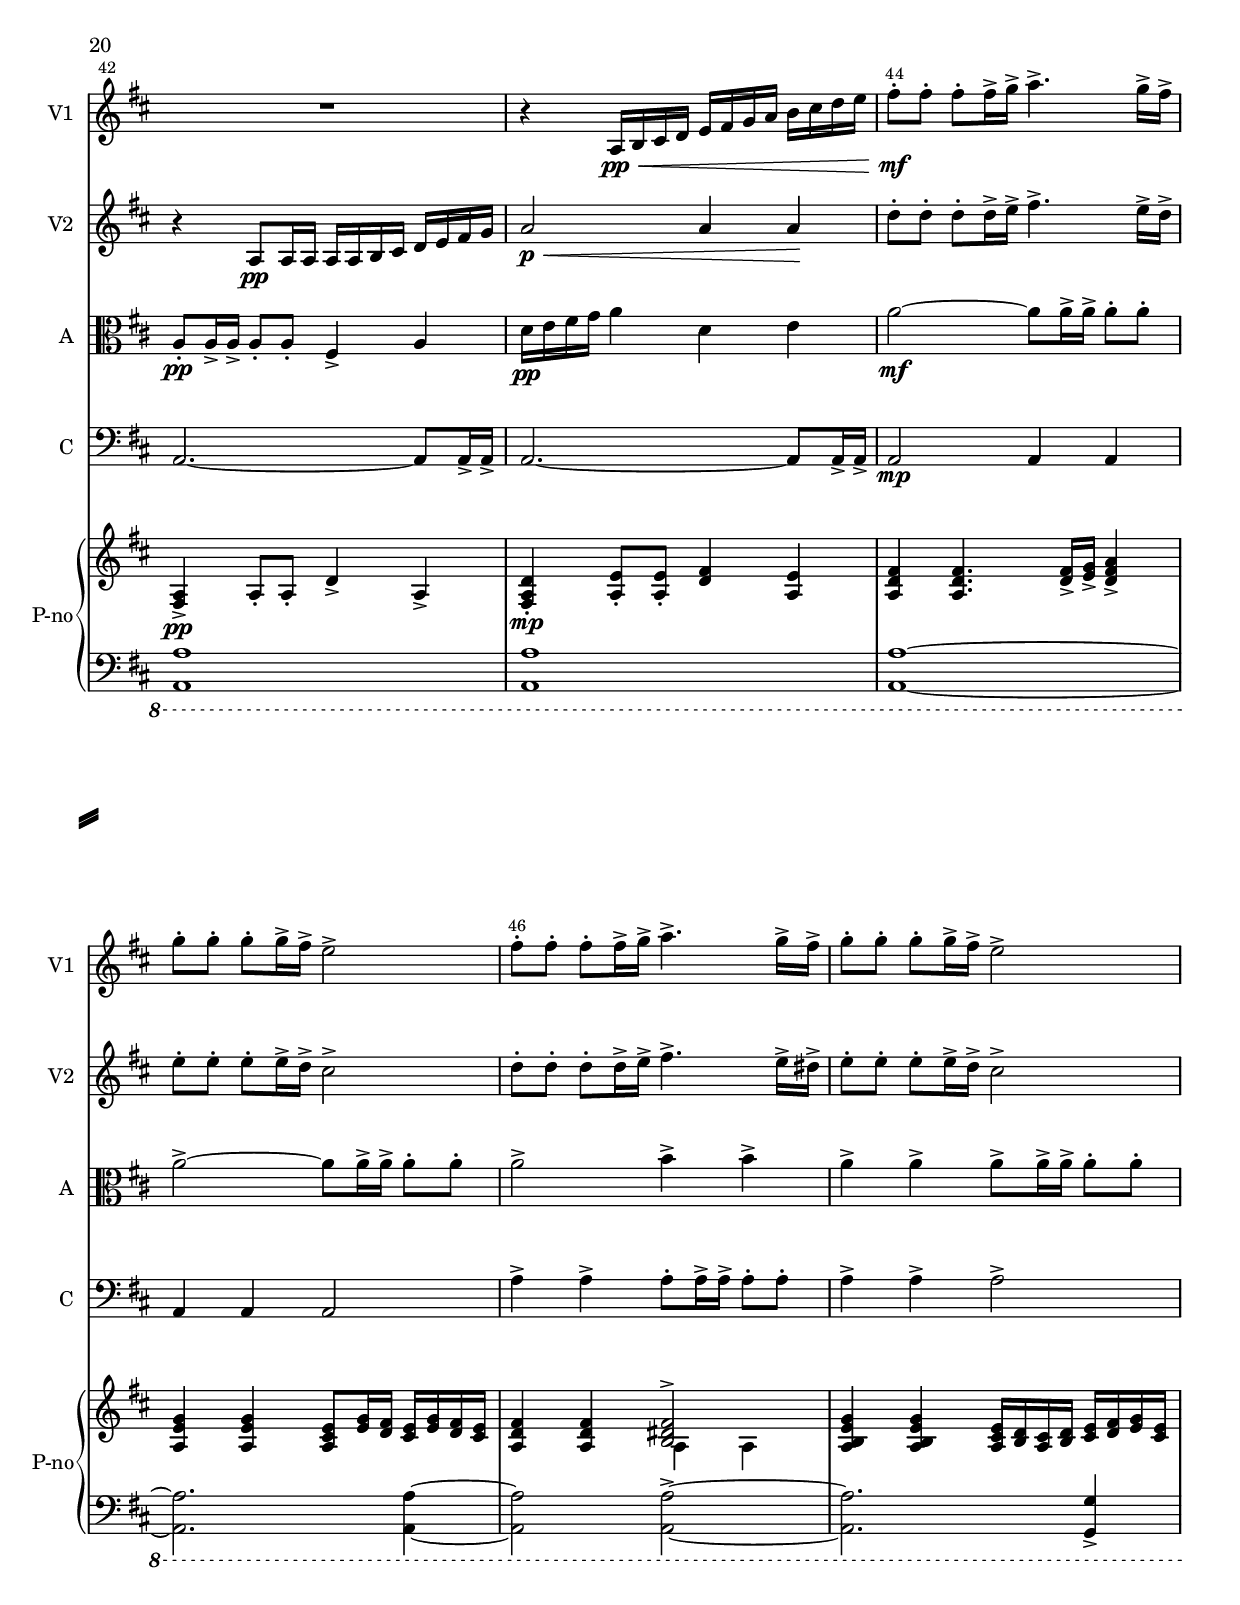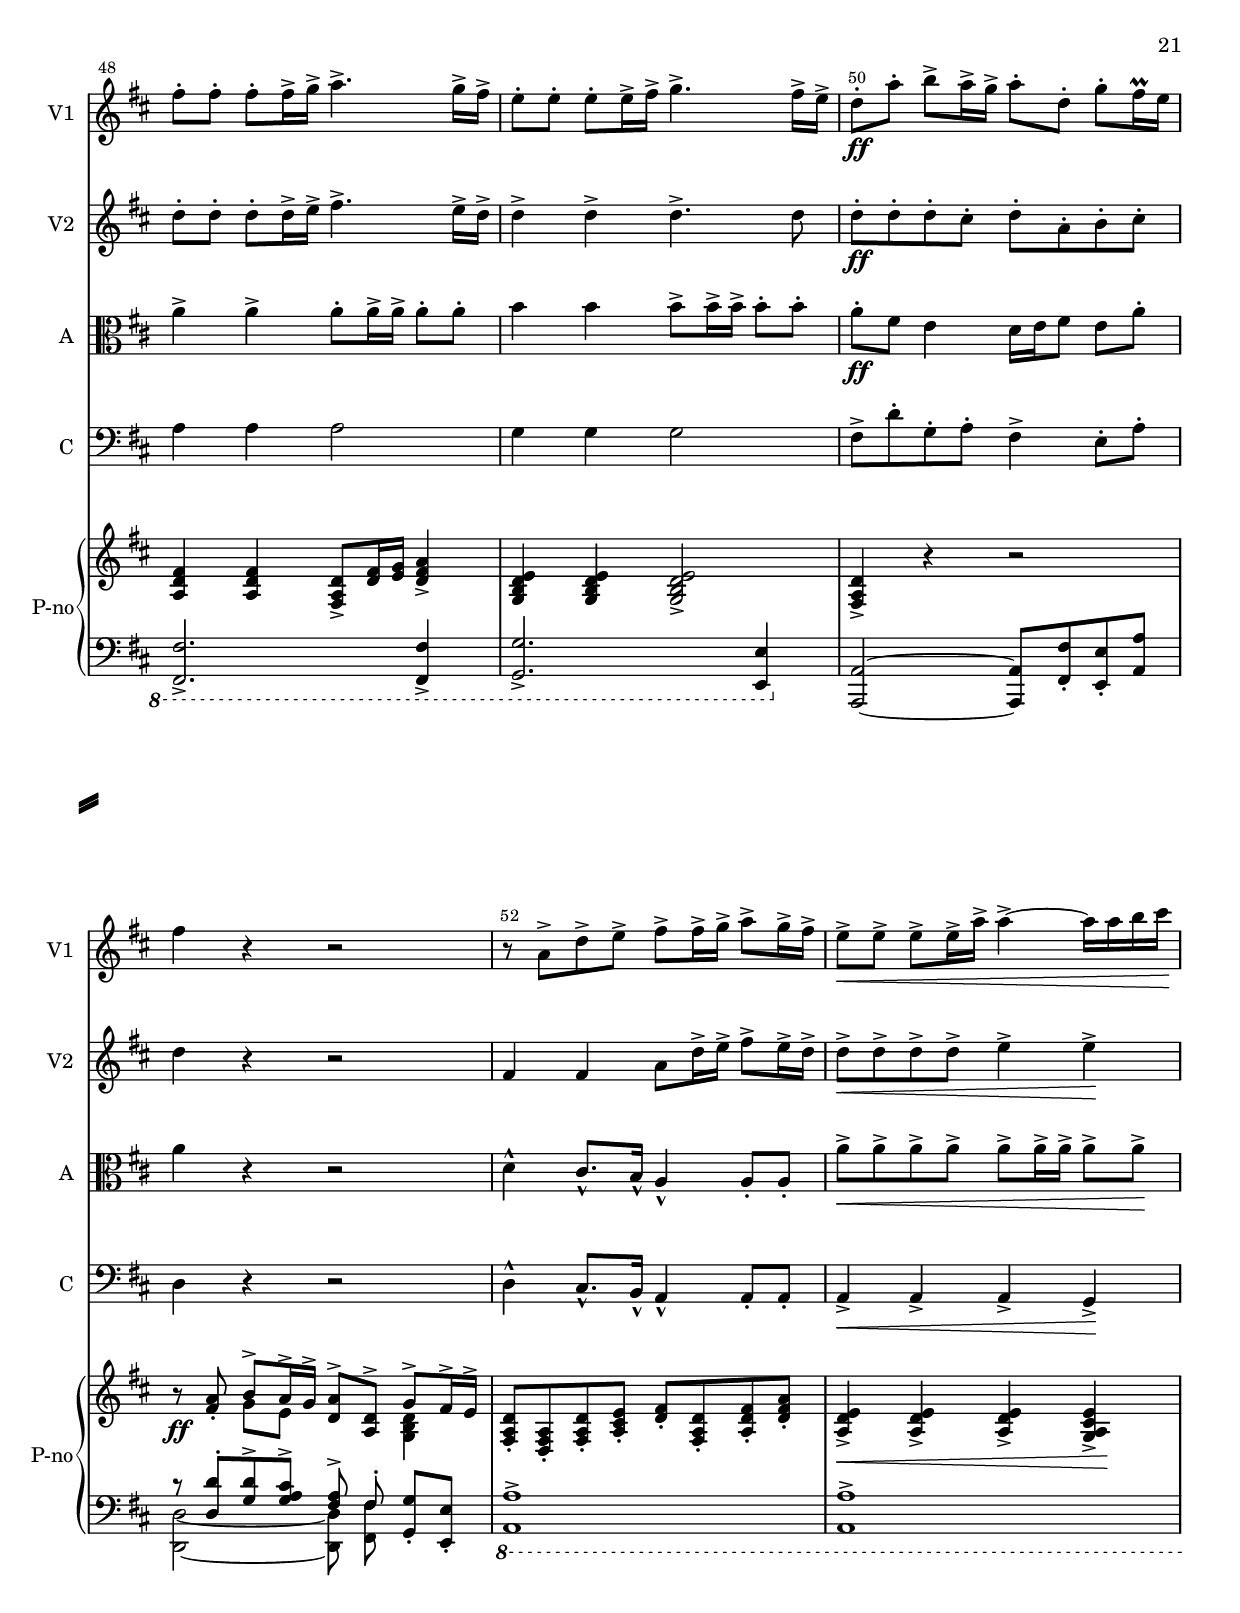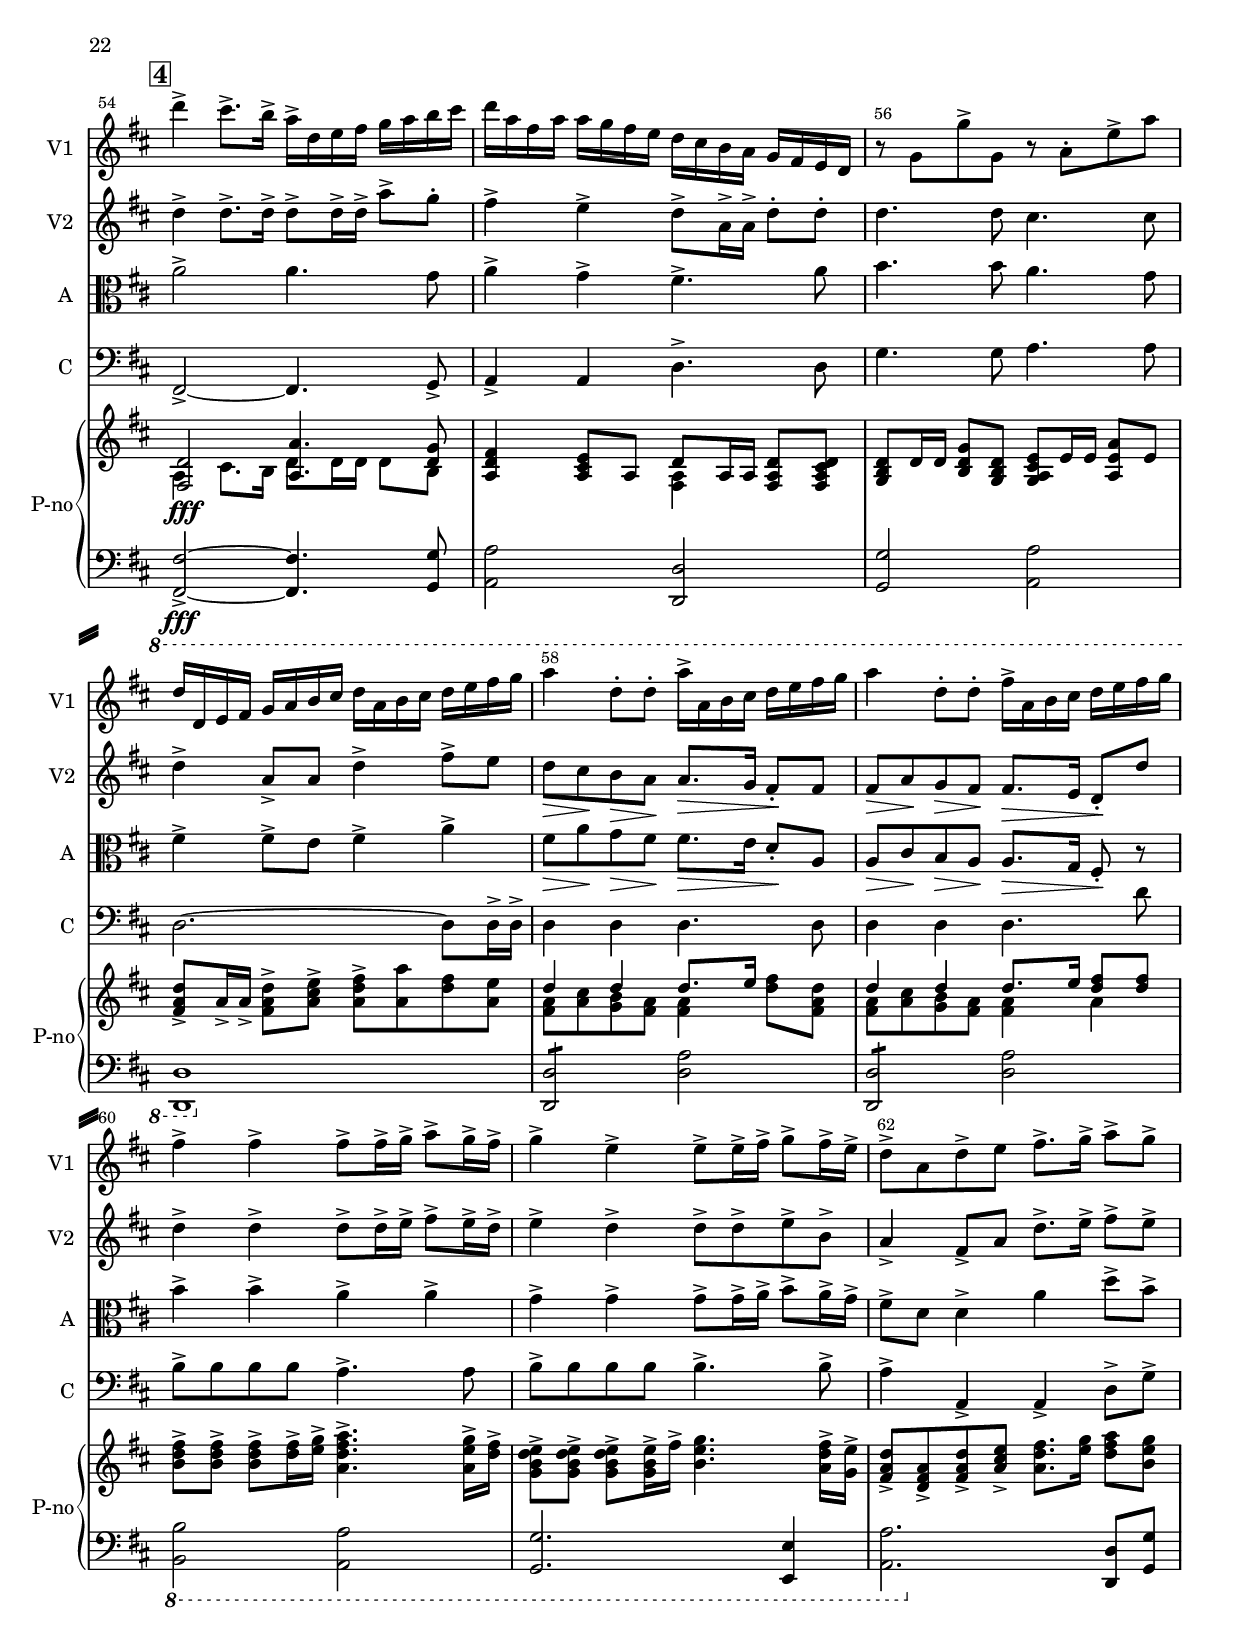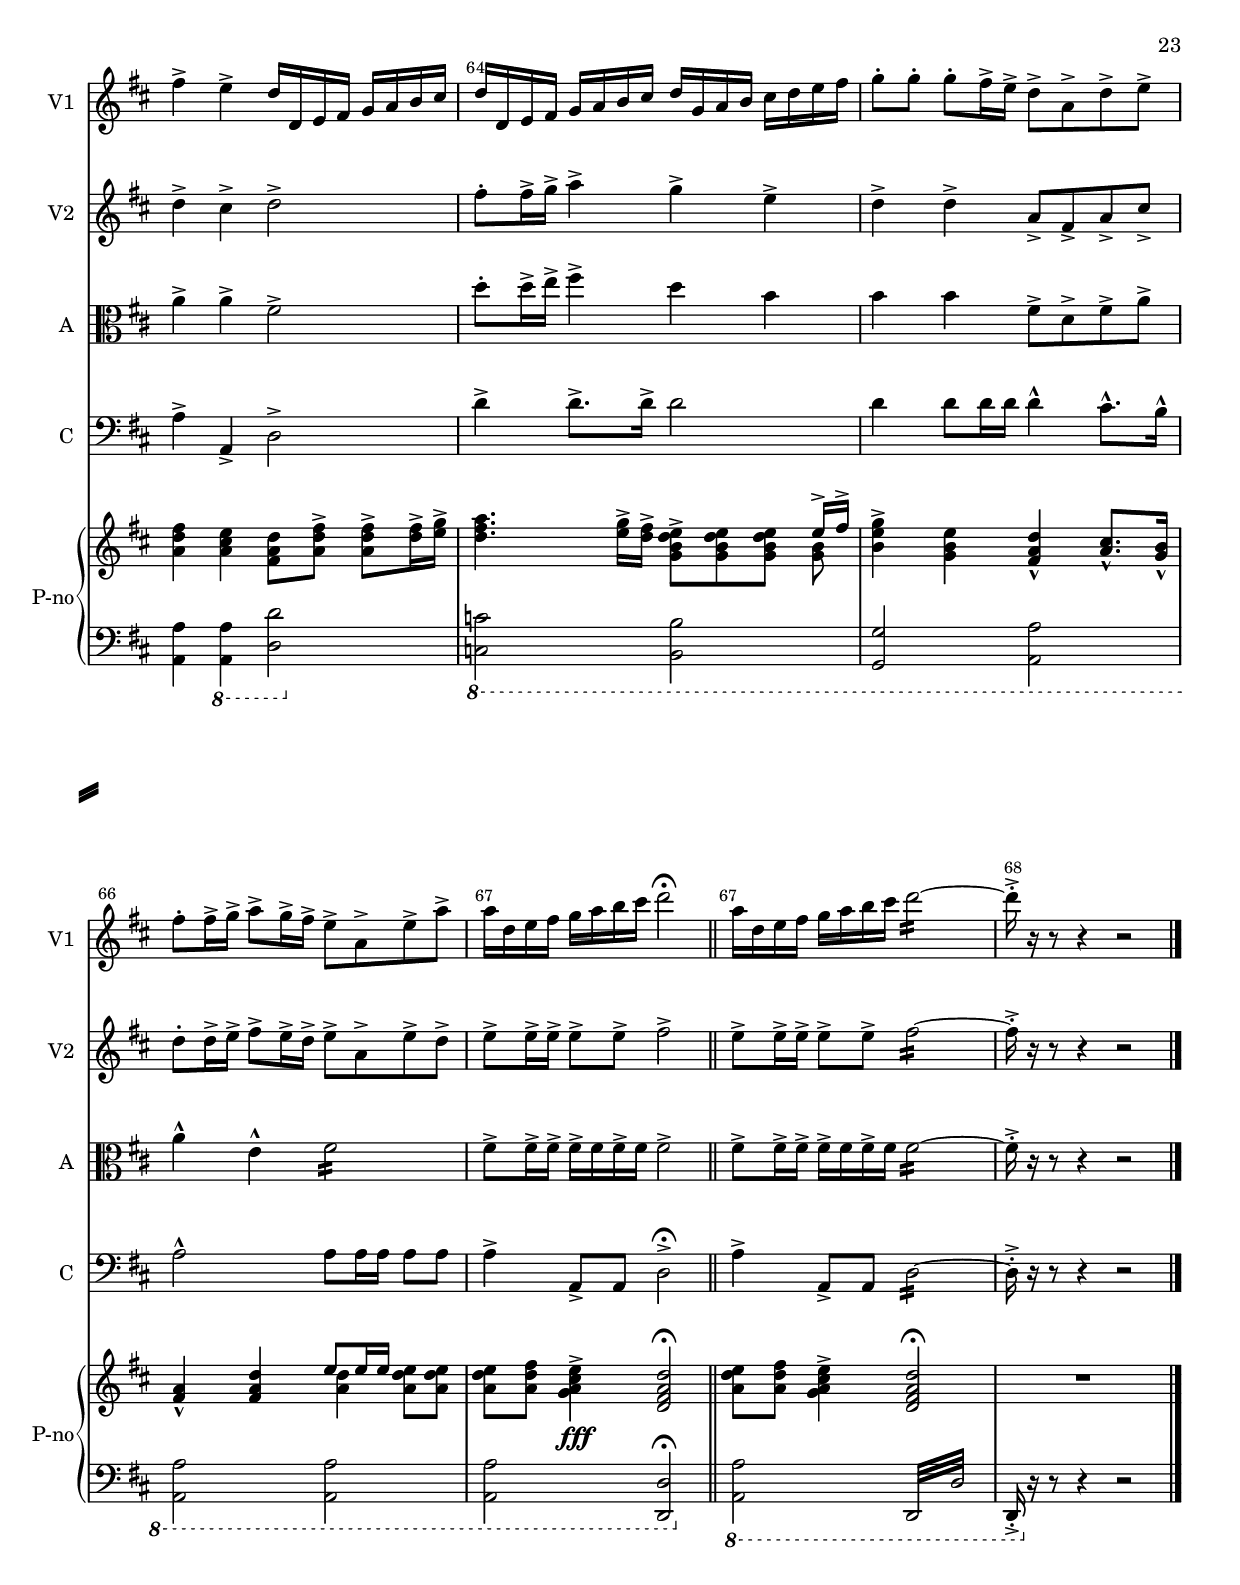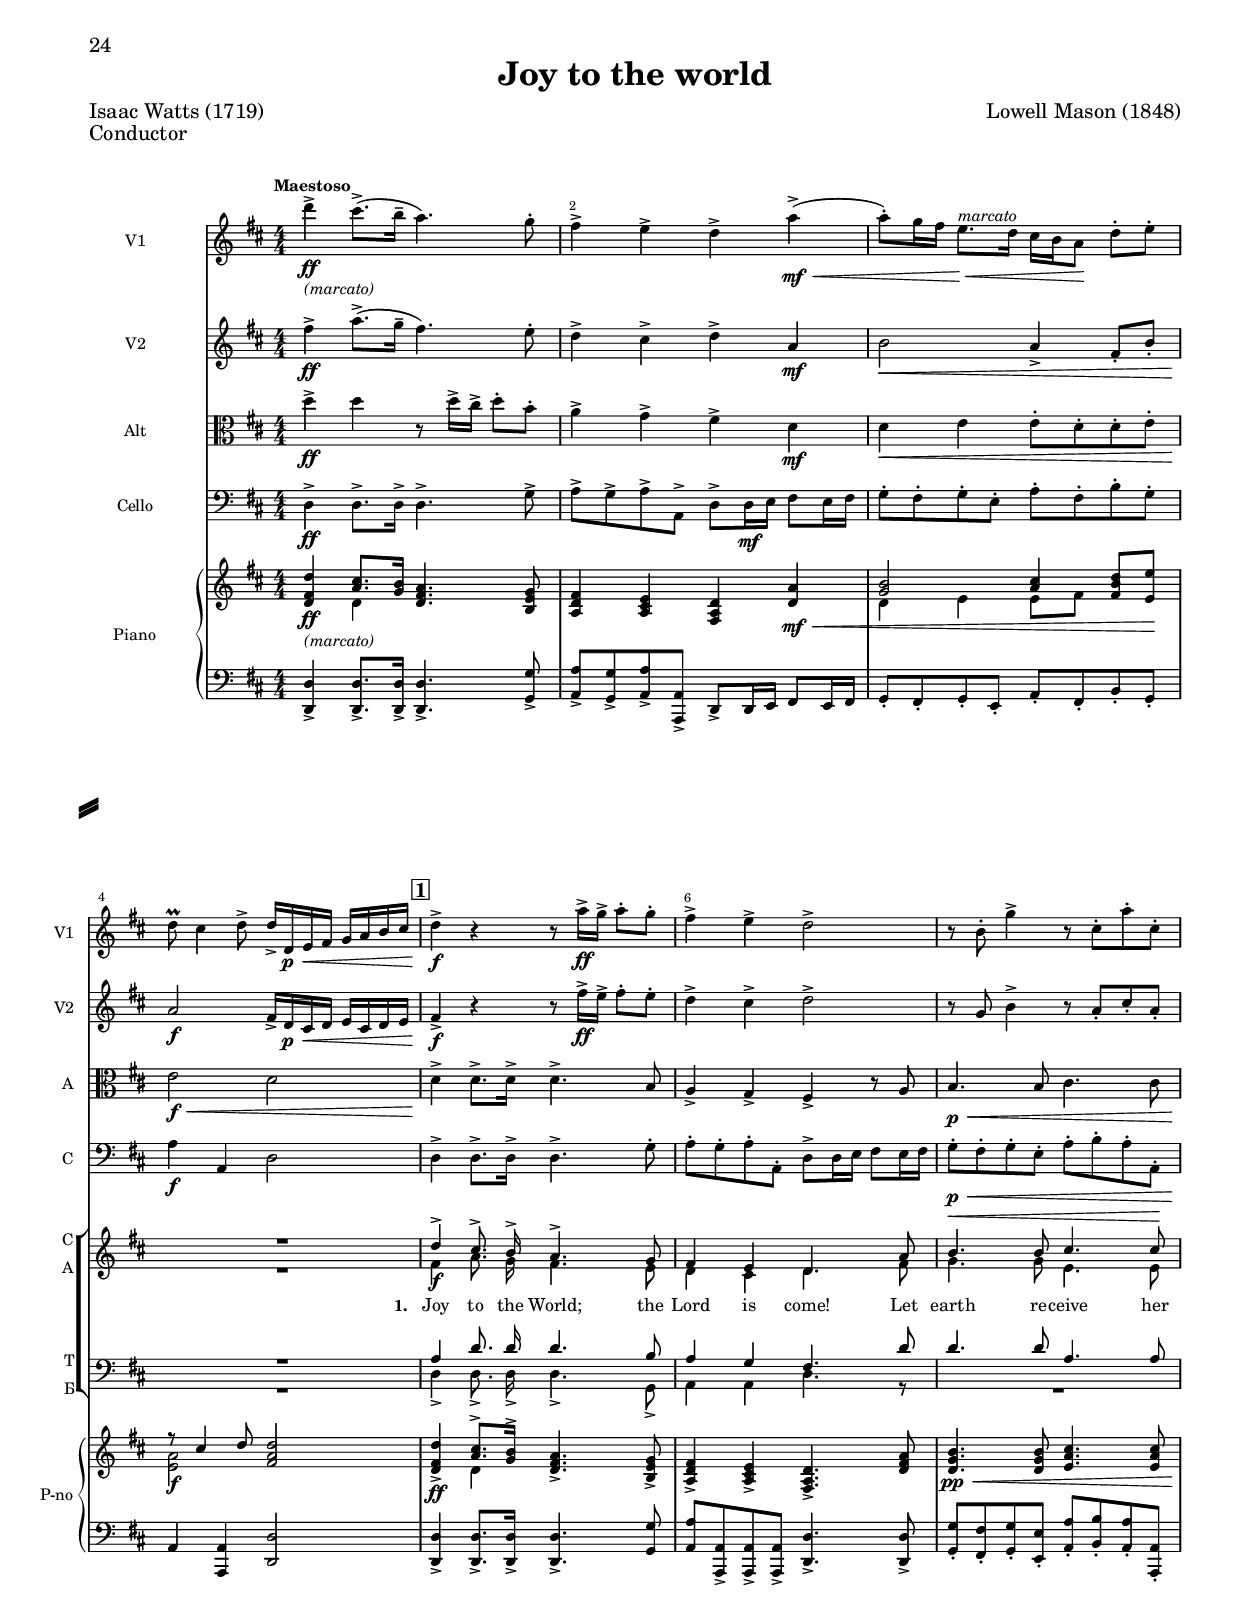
\version "2.24.2"

% закомментируйте строку ниже, чтобы получался pdf с навигацией
%#(ly:set-option 'point-and-click #f)
#(ly:set-option 'midi-extension "mid")
#(set-default-paper-size "a4")
#(set-global-staff-size 18)

\include "articulate.ly"

\header {
  title = "Joy to the world"
  poet = "Isaac Watts (1719)"
  composer = "Lowell Mason (1848)"
  % Удалить строку версии LilyPond 
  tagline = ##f
}

  \paper {
  top-margin = 15
  left-margin = 15
  right-margin = 10
  bottom-margin = 15
  indent = 20
  ragged-bottom = ##f
%  system-separator-markup = \slashSeparator
}


abr = { \break }
abr = {}

pbr = { \pageBreak }
%pbr = {}

breathes = { \once \override BreathingSign.text = \markup { \musicglyph #"scripts.tickmark" } \breathe }

melon = { \set melismaBusyProperties = #'() }
meloff = { \unset melismaBusyProperties }
solo = ^\markup\italic"Соло"
tutti =  ^\markup\italic"Все"

co = \cadenzaOn
cof = \cadenzaOff
cb = { \cadenzaOff \bar "||" }
cbr = { \bar "" }
cbar = { \cadenzaOff \bar "|" \cadenzaOn }
stemOff = { \hide Staff.Stem }
nat = { \once \hide Accidental }
%stemOn = { \unHideNotes Staff.Stem }

partiall = { \set Timing.measurePosition = #(ly:make-moment -1/4) }

global = {
  \key d \major
  \time 4/4
  \numericTimeSignature
  \override Score.BarNumber.break-visibility = #end-of-line-invisible
  \override Score.BarNumber.X-offset = #1
  \override Score.BarNumber.self-alignment-X = #LEFT
%  \override DynamicText.X-offset = #-2.5
  \override MultiMeasureRest.expand-limit = #2
  \set Score.barNumberVisibility = #(every-nth-bar-number-visible 2)
  \set Score.rehearsalMarkFormatter = #format-mark-box-numbers
  \set Score.skipBars = ##t
}

sopvoice = \relative c'' {
  \global
  \dynamicUp
  \autoBeamOff
  R1*4
  
  
  % soprano 1
  \mark \default
  d4->_\f cis8.-> b16-> a4.-> g8 |
  fis4 e d4. a'8 |
  b4.\< b8 cis4. cis8\! | \abr
  
  d2. r8 d |
  d[(\> cis])\! b[(\> a])\! a8.[(\> g16] fis8)\! d' |
  d[(\> cis])\! b[(\> a])\! a8.[(\> g16] fis8)\! fis | \abr
  
  fis8 fis\< fis fis16[( g]) a4.\! g16[( fis]) |
  e8\< e e e16[( fis])\! g4. fis16[( e]) |
  d8\<( d'4) b8 a8.[(\! g16] fis8) g | \abr
  
  fis4 e d2 |
  R1*3
  
  % soprano 2
  \mark \default
  a'4_\mp_\< a8. d16 cis4. e8 |
  a,8(\! d4) cis8 d4. r8 | \abr
  
  R1*2 | r2 r4 r8 d |
  d8[(\> cis])\! b[(\> a])\! a8.[(\> g16] fis8)\! fis | \abr
  
  a4.\> g16[( fis])\! e8 e e e16[( fis]) |
  g4.\> fis16[( e]) d8\! d d d |
  d'4\< d d8( cis16[ b]\! a8) g | \abr
  fis4 e d2 |
  R1*4
  \abr
  
  % soprano 3
  \break
  \change Staff = tenorstuff
  \mark \default
  d4_\f-> d8.-> d16-> d4.-> g8 |
  fis4 e d4. fis8 |
  g4.\< g8 e4. e8\! |
  d2. r8 fis | \abr
  
  fis([\> a])\! g([\> fis])\! fis8.([\> e16] d8)\! fis |
  fis([\> a)]\! g[(\> fis)]\! fis8.[(\> e16] d8)\! r |
  r4. a8 a8 d a a | \abr
  
  a4 r8 a8 a e' a, a |
  a\<( d4) e8 fis8.[( g16]\! a8) g |
  fis4 e d2
  

  R1*12
   \break
  \change Staff = upstaff 
  %soprano 4
  
  \mark \default
  d'4_\ff_\< cis8. b16 a4. g8 |
  fis4 e\! d4. a'8_\< |
  b4. b8 cis4. cis8 |
  d2.\! r8 d | \abr
  
  d4 d d4. d8 |
  d4 d d8.[( e16] fis8) fis |
  <d fis> q q q16[( <g e>]) <a fis>4. <g e>16[( <fis d>]) | \abr
  
  <d e>8 q q <d e>16[( <d fis>]) <e g>4. fis16[( e]) |
  d4. <cis e>8 <d fis>8.[( <e g>16]) <fis a>8[( <e g>]) |
  <d fis>4 <cis e> <a d>2
  
  R1*6
  \bar "|."
  
  
}


altvoice = \relative c' {
  \global
  \dynamicDown
  \autoBeamOff
  R1*4
  
  % alto 11
  fis4 a8. g16 fis4. e8 |
  d4 cis d4. fis8 |
  g4. g8 e4. e8 |
  
  fis2. r8 fis |
  fis([ a)] g([ fis)] fis8.([ e16] d8) fis |
  fis([ a)] g([ fis)] fis8.([ e16] d8) d |
  
  d8 d d d16[( e]) fis4. e16([ d)] |
  cis8 cis cis cis16[( d]) e4. d16[( cis)] |
  d8( a'4) g8 e4( d8) e |
  
  d4 cis d2 |
  R1*3
  
  % alto 2
  fis4 e8. a16 a4. a8 |
  a4 g fis4. r8 |
  
  R1*3 | r2 r4 r8 d |
  d4. d8 cis cis cis cis16[( d]) |
  e4. d16[( cis]) b8 b b b |
  d( fis4) g8 a8.[( e16] fis8) e |
  
  d4 cis d2 | R1*4
  
  %alto 3
    \change Staff = tenorstuff
  d4 cis8. b16 a4. d8 |
  d4 cis d4. d8 |
  d4. d8 cis4. cis8 |
  d2. r8 d |
  
  d4 d d4. d8 |
  d4 d d( d8) a |
  a a a a a4. a8 |
  
  a a a a a4.  a8 |
  a( d4) cis8 d8.[( e16] fis8) e |
  d4 cis a2 |
 
  R1*12
   \change Staff = upstaff
  %R1*12
  
  % alto 4
  
  d'4 cis8. b16 a4. g8 |
  fis4 e d4. a'8 |
  b4. b8 cis4. cis8 |
  d2. r8 d8 |
  
  d8[(\> cis])\! b[(\> a])\! a8.[(\> g16] fis8\!) d' |
  d8[(\> cis])\! b[(\> a])\! a8.[(\> g16] fis8\!) d' |
  b8\< b b b8 d4.\! d8\< |
  
  <g, b>8 q q q16[( a]) b4.\! a16[(\> g])\! |
  fis4.\< a8 a4 d8[( b]) |
  a4 a fis2\! |
  R1*6
  
}


tenorvoice = \relative c' {
  \global
  \dynamicUp
  \autoBeamOff
  R1*4
  
  % tenor 1
  a4 d8. d16 d4. b8 |
  a4 g fis4. d'8 |
  d4. d8 a4. a8 |
  
  d,2. r8 d' |
  d4 d d4. d8 |
  d4 d d4. r8 |
  
  r4 r8 a8 a a a a |
  a4. a8 a a a a |
  fis8( a4) d8 cis8.[( a16] d8) b |
  
  a4 g fis2 |
  R1*3
  
  % tenor 2
  d'4 cis8. b16 a4. g8 |
  fis4 e d4. a'8\< |
  b4. b8 cis4. cis8 |
  d2.\! r8 d |
  d8[(\> cis])\! b[(\> a])\! a8.[(\> g16] fis8)\! r8 |
  r2 r4 r8 d16[( e]) |
  
  fis8\< fis fis fis16[( g]) a4. g16[( fis]) |
  e8 \< e e e16[( fis]) g4.\! fis16[( e]) |
  fis8( d'4) d8 e4( d8) b |
  
  a4 g fis2 | R1*4
  
  %tenor 3
    \change Staff = bassstuff
   fis4 a8. g16 fis4. b8 |
  a4 a8[( g]) fis4. a8 |
  b4. b8 a4. g8 |
  fis2. r8 a |
  
  a[( cis]) b[( a]) a8.[( g16] fis8) a |
  a[( cis]) b[( a]) a8.[( g16] fis8) a16[( g]) |
  fis8 fis fis fis16([ g)] a4. g16[ fis] |
  
  e8 e e e16([ fis)] g4. fis16([ e)] |
  fis8.[( g16] a8) a a4( d8) b |
  a4 a8[( g]) fis2
  
  R1*12
  \change Staff = downstaff
 % R1*12
  
  %tenor 4
  
  d'4 cis8. b16 a4. g8 |
  fis4 e d4. a'8 |
  b4. b8 cis4. cis8 |
  d2. r8 d |
  
  d4 d d4. d8 |
  d4 d d8.[( e16] fis8) fis |
  <fis d> q q q16[( <g e>]) <fis d>4. <g e>16[( <fis d>]) |
  
  <b, d>8 q q q q4. fis'16[( e]) |
  d4. <cis e>8 <d fis>8.[( <e g>16]) <d fis>8[( <b e>]) |
  <d fis>4 <cis e> d2 |
  R1*6
  
}


bassvoice = \relative c {
  \global
  \dynamicUp
  \autoBeamOff
  R1*4
  
  %bass 1
  d4-> d8.-> d16-> d4.-> g,8-> |
  a4 a d4. r8 |
  R1 |
  
  r2 r4 r8 d8 |
  d4\< d d4.\! d8 |
  d4\< d d4.\! r8 |
  
  r4 r8 d d\< d d d\! |
  a4. a8 a\< a a a\! |
  d16[( e] fis4) g8 a4( b8) g |
 
  a4 a, d2 |
  R1*3
  
  % bass 2
  R1 | r2 r4 r8 fis |
  
  g4. g8 a4. a8 |
  d,2. r4 |
  R1*2 |
 
  R1
  r2 r4 r8 fis16[( e]) |
  fis8( d'4) b8 a8.[( g16] fis8) g |
  
  
  a4 a, d2 | R1*4
  
  %bass 3
  \change Staff = bassstuff
  d4-> d8.-> d16-> d4.-> g,8 |
  a4 a d4. d8 |
  g4. g8 a4. a8 |
  d,2. r8 d |
  
  d4 d d4. d8 |
  d4 d d4. a'8 |
  d,8\< d d d16[( e]) fis4.\! e16[( d]) |
  
  a8\< a a a a4.\! a8 |
  d4. a8 d4. g,8 |
  a4 a d2
  
   
   R1*12
   \change Staff = downstaff
   %  R1*12
  
  %bass 4

  d'4 cis8. b16 a4. g8 |
  fis4 e d4. a'8 |
  b4. b8 cis4. cis8 |
  d2. r8 d |
  
  d8[( cis]) b[( a]) a8.[( g16] fis8) d' |
  d8[( cis]) b[( a]) a8.[( g16] fis8) d' |
  b8 b b b a4. a8 |
  
  g8 g g g g4. e8 |
  a4. a8 a4 d,8[( <g g,>]) |
  <a a,>4 q <a d,>2
  R1*6
  
}

lyricscore = \lyricmode {
  \set stanza = "1. " Joy to the World; the Lord is come!
Let earth re -- ceive her King!
Let e -- v'ry heart pre -- pare Him room,
And Heaven and na -- ture sing.
And Heaven and na -- ture sing.
And Heaven, and Heaven, and na -- ture sing.

 \set stanza = "2. " Joy to the earth, the Sa -- vior reigns!

rocks, hills and plains

Re -- peat the sound -- ing joy.
Re -- peat the sound -- ing joy.
Re -- peat, re -- peat  the sound -- ing joy.

 \set stanza = "3. " No more let sins and so -- rrows grow,
Nor thorns in -- fest the ground;
He comes to make his bless -- ings flow
Far as the curse is found.
Far as the curse is found.
Far as the curse is found.

 \set stanza = "4. " He rules the world with truth and grace,
And makes the na -- tions prove
The glo -- ries of His right -- eous -- ness,
And won -- ders of His love.
And won -- ders of His love.
And won -- ders, won -- ders of His love.
}

lyricscorea = \lyricmode {


\repeat unfold 47 \skip 1
Sa -- vior

\repeat unfold 21 \skip 1

\repeat unfold 8 \skip 1 %No more let sins and so -- rrows grow,
\repeat unfold 6 \skip 1 %Nor thorns in -- fest the ground;
\repeat unfold 8 \skip 1 %He comes to make his bless -- ings flow
Far as the curse is found.
Far as the curse is found.
Far as, % far as the curse is found.


}

lyricscoret = \lyricmode {


\repeat unfold 22 \skip 1
And Heaven and na -- ture sing.
And Heaven and na -- ture sing,


\repeat unfold 14 \skip 1
Let men their songs e -- mploy;
While fields and floods, 
Re -- peat the sound -- ing joy.
Re -- peat the sound -- ing joy.
Re -- peat, re -- peat the sound -- ing joy.

% No more let sins and so -- rrows grow,
% Nor thorns in -- fest the ground;
\repeat unfold 14 \skip 1

%He comes to make his bless -- ings flow
\repeat unfold 8 \skip 1
Far as the curse is found.
Far as the curse is found.
Far as, % far as the curse is found.


}

lyricscoreb = \lyricmode {

\repeat unfold 48 \skip 1

\repeat unfold 8 \skip 1 

% No more let sins and so -- rrows grow,
% Nor thorns in -- fest the ground;
\repeat unfold 14 \skip 1

%He comes to make his bless -- ings flow
%\repeat unfold 9 \skip 1
Far as the curse is found.
Far as the curse is found.
Far as, far as the curse is found.

He rules the world with truth and grace,
And makes the na -- tions prove
The glo -- ries of His right -- eous -- ness,m
And won -- ders of His love.
}

choirscore = \new ChoirStaff <<
      \new Staff = "upstaff" \with {
        instrumentName = \markup { \right-column { "Сопрано" "Альт"  } }
        shortInstrumentName = \markup { \right-column { "С" "А"  } }
        midiInstrument = "voice oohs"
      } <<
        \new Voice = "soprano" { \voiceOne \sopvoice }
        \new Voice  = "alto" { \voiceTwo \altvoice }
      >>
      
      \new Staff = "tenorstuff" \with {
        instrumentName = \markup { \right-column { "Тенор"  } }
        shortInstrumentName = \markup { \right-column { "Т"  } }
        midiInstrument = "voice oohs"
      } {\clef "treble_8" \global s1*31 }
      
      \new Lyrics \lyricsto "soprano" { \lyricscore }
      \new Lyrics \lyricsto "alto" { \lyricscorea }
  
      \new Staff = "downstaff" \with {
        instrumentName = \markup { \right-column { "Тенор" "Бас" } }
        shortInstrumentName = \markup { \right-column { "Т" "Б" } }
        midiInstrument = "voice oohs"
      } <<
        \new Voice = "tenor" { \voiceOne \clef bass \tenorvoice }
        \new Voice = "bass" { \voiceTwo \bassvoice }
      >>
      
      \new Staff = "bassstuff" \with {
        instrumentName = \markup { \right-column { "Бас" } }
        shortInstrumentName = \markup { \right-column { "Б" } }
        midiInstrument = "voice oohs"
      } {\clef bass \global s1*31 }
      
      \new Lyrics \lyricsto "tenor" { \lyricscoret }
%      \new Lyrics \lyricsto "bass" { \lyricscoreb }
       
    >>

vinotes = \relative c''' {
  d4->\ff-\markup\italic"(marcato)" cis8.->( b16-- a4.) g8-. |
  fis4-> e-> d-> a'->\mf\<( |
  a8-.) g16 fis e8.\<^\markup\italic"marcato" d16 cis b a8\! d8-. e-. |
  
  d8\prall cis4 d8-> d16-> d,\p\< e fis g a b cis |
  \mark \default
  d4\f-> r r8 a'16->\ff g-> a8-. g-. |
  fis4-> e-> d2-> |
  
  r8 b8-. g'4-> r8 cis,8-. a'-. cis,-. |
  d16\p\< fis, g a b a b cis d cis d e fis e fis g |
  a4--\ff b8-- a a16\> b a g fis e fis g\!|
  
  a4--\mf b8-- a a16\> b a g fis e fis g |
  a8-.\p-\markup\italic"secco"\< d,-. a'4.-> a16\mf\> g fis a g fis |
  e8-.\p\< a,-. g'4.-> g16\f fis e g fis e |
  
  fis4\! d'8-.\f b-. a8.\prall g16 fis8-. g-. |
  fis4-> e-> d16-> fis,\< g a b cis d e |
  fis4--^\markup\italic"secco"( e8.-.) d16(\f cis8) a-. e'4--~\< |
  
  e8-.\! d4-- g8-. g--( fis16 e fis8-.) e-. |
  d4\startTrillSpan d8-.\stopTrillSpan cis-. cis8-- e16( d\> cis b a g |
  \mark \default
  fis4->)\mp a8.^\markup\italic"dolce" d16-> cis8-.\> a-.\! e'4--(\< |
  
  e8)\< d4 g8 g--\! fis16\> g fis e d cis |
  b8\cresc g'16 fis e d cis b a8 e'16 d cis b a g |
  fis\<-> d e fis g a b cis d cis d e fis e fis g | 
  
  a4\f\> g~ g16 g fis e d cis d e |
  d4\p d~-- d16 cis d\> e fis e fis g |
  a4.--\p g16( fis e4.--) e16( fis |
  
  g4.) fis16 e d4.-> d8 |
  d4\f\< d d8->\! cis16 b a8-. g-. |
  fis4-> e-> d-> d16 e fis g |
  
  % page 6
  a4 gis8. d'16 cis8 a16 b cis d e fis |
  g4 fis8. e16 d8 b16 cis d e fis g |
  a4 g8. fis16 e8. d16 cis b a g |
  
  fis8-> e16 d g8-.\< e-. fis4 e\! |
  \mark \default
  d4-> d8.-> d16-> d4.-> g8 |
  fis4-> e-> d-> r8 fis |
  
  % page 7
  g4. g8 e4. e8 |
  d2.\< r8\! fis |
  fis\f\> a\! g\> fis\! fis8.\> e16 d8-.\! fis |
  
  fis\mp\> a\! g\> fis\! fis8.\> e16 d8-.\! r |
  r4 r8 a-.\mf d-> fis16( g a8-.->) g16-> fis-> |
  e8-> a, a4 r8 e'16 fis g8 fis16 e |
  
  % page 8
  fis8-> d16-. d-. d8-> e-> fis8.( g16 a8-.) g |
  fis4\f e d4. r8 |
  R1 |
  
  r4 a16\pp\< b cis d e fis g a b cis d e |
  fis8-.\mf fis-. fis-. fis16-> g-> a4.-> g16-> fis-> |
  g8-. g-. g-. g16-> fis-> e2-> |
  
  % page 9
  fis8-. fis-. fis-. fis16-> g-> a4.-> g16-> fis-> |
  g8-. g-. g-. g16-> fis-> e2-> |
  fis8-. fis-. fis-. fis16-> g-> a4.-> g16-> fis-> |
  
  e8-. e-. e-. e16-> fis-> g4.-> fis16-> e-> |
  d8\ff-. a'8-. b8-> a16-> g16-> a8-. d,8-. g8-. fis16\prall e16 |
  fis4 r r2 |
  
  % page 10
  r8 a,-> d-> e-> fis-> fis16-> g-> a8-> g16-> fis-> |
  e8->\< e-> e-> e16-> a-> a4~-> a16 a b cis\! |
  \mark \default
  d4-> cis8.-> b16-> a16-> d, e fis g a b cis |
  
  d a fis a a g fis e d cis b a g fis e d |
  r8 g g'-> g, r a-. e'-> a |
  d,16 d, e fis g a b cis d a b cis d e fis g |
  
  % page 11
  a4 d,8-. d-. a'16-> a, b cis d e fis g |
  a4 d,8-. d-. fis16-> a, b cis d e fis g |
  fis4-> fis-> fis8-> fis16-> g-> a8-> g16-> fis-> |
  
  g4-> e-> e8-> e16-> fis-> g8-> fis16-> e-> |
  d8-> a d-> e fis8.-> g16-> a8-> g-> |
  fis4-> e-> d16 d, e fis g a b cis |
  
  % page 12
  d d, e fis g a b cis d g, a b cis d e fis |
  g8-. g-. g-. fis16-> e-> d8-> a-> d-> e-> |
  \set Score.barNumberVisibility = #(every-nth-bar-number-visible 1)
  fis8-. fis16-> g-> a8-> g16-> fis-> e8-> a,-> e'-> a-> |
  
  a16 d, e fis g a b cis d2\fermata \bar "||"
  \set Score.currentBarNumber = #67
  a16 d, e fis g a b cis \repeat tremolo 8 d16~
  d16-.->\! r r8 r4 r2 \bar "|."
  
}

vipart = \relative c {
  \global
  \vinotes
}

viscore = \new Staff \with {
  instrumentName = "V1"
  shortInstrumentName = "V1"
  midiInstrument = "violin"
} {
  \vipart
}

viinotes = \relative c'' {
  fis4->\ff a8.->( g16-- fis4.) e8-. |
  d4-> cis-> d-> a\mf |
  b2\< a4-> fis8-. b-. |
  
  a2\f fis16-> d\p\< cis d e cis d e |
  \mark \default
  fis4->\f r r8 fis'16->\ff e-> fis8-. e-. |
  d4-> cis-> d2-> |
  
  r8 g, b4-> r8 a-. cis-. a-. |
  fis16\p\< d e fis g fis g a b a b cis d cis d e |
  fis4--\f g8-- fis fis16\> g fis e d cis d e\! |
  
  fis4-- g8-- fis fis16\> g fis e d cis d e |
  fis8-.\p\< a,-. fis'4. fis16\mf e d fis e d |
  a8-.\p\< e-. e'4. e16\f d a e' d cis |
  
  d4 d8-.\f g-. e8. e16 d8 e |
  d4-> cis-> fis,16-> d\< e fis g a b cis |
  d4-- a\f e a |
  
  a\< g a2\! |
  fis4 gis a8-- cis16 \> b a g fis e |
  \mark \default
  d4->\mp e8. a16-> a4.-> a8 |
  
  a4 g fis r8 fis |
  g4. g8 e4. e8 |
  d-> cis16 d e fis g a b a b cis d cis d e |
  
  fis e d cis d8~ d16 cis d4. d8 |
  d8\> cis\! b\> a\! a8.\> g16 fis8\! r |
  d'4.\p d8 cis4. cis16 d |
  
  e4. d16 cis b4.-> b8 |
  fis4.\f\< g8 a8.->\! e16 fis8-. e-. |
  d4-> cis-> d2->
  
  %page 6
  e4\mf d e4. r8 |
  b'4 d8. cis16 b4 d |
  d d8 e cis4 e, |
  
  d e \< d cis\! |
  \mark \default
  a4-> cis8.-> d16-> a4.-> d8-> |
  d4-> cis-> d-> r8 d |
  
  %page 7
  d4. d8 cis4. cis8 |
  d2.\< r8\! d |
  d4\< d d4.\! d8 |
  
  d4 d d4. r8 |
  r4 r8 a-. a-> d16( e fis8-.->) e16-> d-> |
  cis8-> a a4 r8 a16 d e8 d16 cis |
  
  % page 8
  d4-> d8-> cis-> d8.( e16 fis8-.) e |
  d4\f cis a4. r8 |
  r4 a8\pp a16 a a a b cis d e fis g |
  
  a2\p\< a4 a\! |
  d8-. d-. d-. d16-> e-> fis4.-> e16-> d-> |
  e8-. e-. e-. e16-> d-> cis2-> |
  
  %page 9
  d8-. d-. d-. d16-> e-> fis4.-> e16-> dis-> |
  e8-. e-. e-. e16-> d-> cis2-> |
  d8-. d-. d-. d16-> e-> fis4.-> e16-> d-> |
  
  d4-> d-> d4.-> d8 |
  d-.\ff d-. d-. cis-. d-. a-. b-. cis-. |
  d4 r r2 |
  
  % page 10
  fis,4 fis a8 d16-> e-> fis8-> e16-> d-> |
  d8->\< d-> d-> d-> e4-> e->\! |
  \mark \default
  d-> d8.-> d16-> d8-> d16-> d-> a'8-> g-. |
  
  fis4-> e-> d8-> a16-> a-> d8-. d-. |
  d4. d8 cis4. cis8 |
  d4-> a8-> a d4-> fis8-> e |
  
  % page 11
  d8\> cis\! b\> a\! a8.\> g16 fis8-.\! fis |
  fis\> a\! g\> fis\! fis8.\> e16 d8-.\! d' |
  d4-> d-> d8-> d16-> e-> fis8-> e16-> d-> |
  
  e4-> d-> d8-> d-> e-> b-> |
  a4-> fis8-> a d8.-> e16-> fis8-> e-> |
  d4-> cis-> d2-> |
  
  % page 12
  fis8-. fis16-> g-> a4-> g-> e-> |
  d-> d-> a8-> fis-> a-> cis-> |
  \set Score.barNumberVisibility = #(every-nth-bar-number-visible 1)
  d8-. d16-> e-> fis8-> e16-> d-> e8-> a,-> e'-> d-> |
  
  e8-> e16-> e-> e8-> e-> fis2-> |
  \set Score.currentBarNumber = #67
  e8-> e16-> e-> e8-> e-> \repeat tremolo 8 fis16~ |
  fis16-.->\! r r8 r4 r2
  
}

viipart = \relative c {
  \global
  \viinotes
}

viiscore = \new Staff \with {
  instrumentName = "V2"
  shortInstrumentName = "V2"
  midiInstrument = "violin"
} {
  \viipart
}

viiinotes = \relative c'' {
  d4->\ff d r8 d16-> cis-> d8-. b-. |
  a4-> g-> fis-> d\mf |
  d\< e e8-. d-. d-. e-. |
  
  e2\f\< d |
  \mark \default
  d4->\! d8.-> d16-> d4.-> b8 |
  a4-> g-> fis-> r8 a8 |
  
  b4.\p\< b8 cis4. cis8 |
  d4.->\ff d16-> d-> d4.-> d16-> d-> |
  d4->\< d8-> d-> d4->\! a4 |
  
  d4->\mp\< d-> d\! r |
  r r8 a8\mp\< a a a a\! |
  a4 r8 a\mp\< a a a a\! |
  
  fis8-> a4 d8 cis8. a16 d8-> b-. |
  a4-> g-> fis4.-- r8 |
  a'4-- e2\f cis4 |
  
  d4.\< cis8 d4 r4\! |
  d2 e4-- r |
  \mark \default
  d4->\mp cis8. b16-> a4.-> g8 |
  
  fis4 e d r8 a'8-. |
  b4.---\markup\italic"cresc." b8-. cis4.-- cis8-> |
  d2-- r4 r8 d |
  
  d8->\f cis\! b\> a\! a8.\> g16\! fis8-. d' |
  b\> a\! g\> fis\! fis8.\> e16 d8-.\! r |
  r2 a''2\p |
  
  b2 g4. g8-> |
  d2\f e4-> d8-. b-. |
  a4-> g-> fis2-> |
  
  % page 6
  a4 b a4. r8 |
  d4 e8 fis fis g fis4 |
  a b a8 e e4 |
  
  d4 b\< a g\! |
  \mark \default
  fis-> a8.-> g16-> fis4.-> b8-> |
  a4-> a8-> g-> fis4-> r8 a |
  
  % page 7
  b4. b8 a4. g8 |
  fis2.\< r8\! a8 |
  a\> cis\! b\> a\! a8.\> g16 fis8-.\! a |
  
  a\> cis\! b\> a\! a8.\> g16 fis8-.\! a16 g |
  fis8-.\mp\< fis-. fis-. fis16-> g-> a4.->\! g16 fis |
  e8 e e e16 fis g4. fis16 e |
  
  % page 8
  fis8. g16 a8 a a4 d8 b |
  a4\f a8 g fis4. r8 |
  a8-.\pp a16-> a-> a8-. a-. fis4-> a |
  
  d16\pp e fis g a4 d, e |
  a2~\mf a8 a16-> a-> a8-. a-. |
  a2~-> a8 a16-> a-> a8-. a-. |
  
  % page 9
  a2-> b4-> b-> |
  a-> a-> a8-> a16-> a-> a8-. a-. |
  a4-> a-> a8-. a16-> a-> a8-. a-. |
  
  b4 b b8-> b16-> b-> b8-. b-. |
  a8-.\ff fis e4 d16 e fis8 e8 a-. |
  a4 r r2
  
  % page 10
  d,4-^ cis8.-^ b16-^ a4-^ a8-. a-. |
  a'8->\< a-> a-> a-> a-> a16-> a-> a8-> a->\! |
  \mark \default
  a2-> a4. g8 |
  
  a4-> g-> fis4.-> a8 |
  b4. b8 a4. g8 |
  fis4-> fis8-> e fis4-> a-> |
  
  % page 11
  fis8\> a\! g\> fis\! fis8.\> e16 d8-.\! a |
  a\> cis\! b\> a\! a8.\> g16 fis8-.\! r |
  b'4-> b-> a-> a-> |
  
  g-> g-> g8-> g16-> a-> b8-> a16-> g-> |
  fis8-> d d4-> a' d8-> b-> |
  a4-> a-> fis2-> |
  
  % page 12
  d'8-. d16-> e-> fis4-> d b |
  b b fis8-> d-> fis-> a-> |
  \set Score.barNumberVisibility = #(every-nth-bar-number-visible 1)
  a4-^ e-^ \repeat tremolo 8 fis16 |
  
  fis8-> fis16-> fis-> fis-> fis fis-> fis fis2-> | \bar "||"
  \set Score.currentBarNumber = #67
  fis8-> fis16-> fis-> fis-> fis fis-> fis \repeat tremolo 8 fis16~
  fis16-.->\! r r8 r4 r2 \bar "|."
}

viiipart = \relative c {
  \global
  \viiinotes
}

viiiscore = \new Staff \with {
  instrumentName = "Alt"
  shortInstrumentName = "A"
  midiInstrument = "viola"
} { \clef alto \viiipart
}

vcnotes = \relative c {
  d4->\ff d8.-> d16-> d4.-> g8-> |
  a-> g-> a-> a,-> d-> d16\mf e fis8 e16 fis |
  g8-. fis-. g-. e-. a-. fis-. b-. g-. |
  
  a4\f a, d2 |
  \mark \default
  d4-> d8.-> d16-> d4.-> g8-. |
  a-. g-. a-. a,-. d8-> d16 e fis8 e16 fis |
  
  g8-.\p\< fis-. g-. e-. a-. b-. a-. a,-. |
  d4.\>\ff d16-> d-> d4.-> d16-> d->\! |
  d4-> d-> d4.-> d8 |
  
  d4->\< d-> d->\! r4 |
  r r8 d d d d d |
  a4 r8 a8 a a a a-> |
  
  d16 e fis4 g8 a4 b8-. g-. |
  a4-> a,-> d4.-- r8 |
  d'4--( cis8.-.\f) b16( a4.--) g8 |
  
  fis4-- e-- d4.-- cis8-> |
  b2-- a4-- r |
  \mark \default
  R1 |
  
  r2 r4 r8 d-. |
  g4.-- g8-. a4.-- a8-. |
  d,2-- r4 r8 d |
  
  d4->\< d-> d4.->\! r8 |
  r2 r16 a\p b cis d16\> cis d e\! |
  fis8-. fis-. fis-. fis16-> g-> a4.-- g16-> fis-> |
  
  e8-. e-. e-. e16-> fis-> g4.-- fis16->_\markup{\italic sub \dynamic f} e-> |
  fis8 d'4 b8 a8.-> g16\! fis8-. g-. |
  a4-> a,-> d2->
  
  % page 6
  cis4 b a4. r8 |
  g'4 a8 fis b4 a8. g16 |
  fis4 g8 e a b cis a |
  
  b4 e,8-.\< g-. a4 a,\! |
  \mark \default
  d4-> d8.-> d16-> d4.-> g,8-> |
  a4-> a-> d-> r8 d |
  
  % page 7
  g4. g8 a4. a8 |
  d,2.\< r8\! d |
  d4\< d d4.\! d8 |
  
  d4 d d4. a'8 |
  d,8-.\mp d-. d-. d16-> e-> fis4.-> e16 d |
  a8-> a-> a-> a-> a4. a8_\markup\italic"cresc." |
  
  % page 8
  d4. a8 d4. g,8 |
  a4\f a d4. a16\pp a |
  a2.~ a8 a16-> a-> |
  
  a2.~ a8 a16-> a-> |
  a2\mp a4 a |
  a a a2 |
  
  % page 9
  a'4-> a-> a8-. a16-> a-> a8-. a-. |
  a4-> a-> a2-> |
  a4 a a2 |
  
  g4 g g2 |
  fis8-> d'-. g,-. a-. fis4-> e8-. a-. |
  d,4 r r2 
  
  % page 10
  d4-^ cis8.-^ b16-^ a4-^ a8-. a-. |
  a4->\< a-> a-> g->\! |
  \mark \default
  fis2->~ fis4. g8-> |
  
  a4-> a d4.-> d8 |
  g4. g8 a4. a8 |
  d,2.~ d8 d16-> d-> |
  
  % page 11
  d4 d d4. d8 |
  d4 d d4. d'8 |
  b8-> b b b a4.-> a8 |
  
  b8-> b b b b4.-> b8-> |
  a4-> a,-> a-> d8-> g-> |
  a4-> a,-> d2-> |
  
  % page 12
  d'4-> d8.-> d16-> d2 |
  d4 d8 d16 d d4-^ cis8.-^  b16-^ |
  \set Score.barNumberVisibility = #(every-nth-bar-number-visible 1)
  a2-^ a8 a16 a a8 a |
  
  a4-> a,8-> a d2->\fermata | \bar "||"
  \set Score.currentBarNumber = #67
  a'4-> a,8-> a \repeat tremolo 8 d16~
  d16-.->\! r r8 r4 r2 \bar "|."
  
  
}

vcpart = \relative c {
  \global
  \vcnotes
}

vcscore = \new Staff \with {
  instrumentName = "Cello"
  shortInstrumentName = "C"
  midiInstrument = "cello"
} { \clef bass \vcpart }

scoreInstrRight = \relative c' {
  \global
  \tempo "Maestoso"
  <d fis d'>4_\markup\italic"(marcato)"\ff
  << { <a' cis>8. <g b>16 } \\ d4 >> <d fis a>4. <b e g>8 |
  <a d fis>4 <a cis e> <fis a d> <d' a'>\mf\<  |
  << { <g b>2 <a cis>4 } \\ { d,4 e e8[ fis] } >> <fis b d>8 <e e'>\! | \abr
  
  
  << { r8 cis'4 d8 } \\ <e, a>2\f >> <fis a d>2 |
  \mark \default
  <d fis d'>4\ff-> << { <a' cis>8.-> <g b>16-> } \\ d4 >> <d fis a>4.-> <b e g>8-> |
  <a d fis>4-> <a cis e>-> <fis a d>4.-> <d' fis a>8 | \abr
  
  <d g b>4.\pp\< <d g b>8 <e a cis>4. <e a cis>8 |
  <d fis a d>2.->\ff r8 <fis d'>8 |
  <fis d'>8\> <a cis>\! <g b>\> <fis a>\! <fis a>8.\> <e g>16 <d fis>8-.\! <fis d'>-- | \abr
  
  <fis d'>8\> <a cis>\! <g b>\> <fis a>\! <fis a>8.\> <e g>16 <d fis>8-.\! <d fis> |
  <d fis>-.\p <d fis>-. <d fis>-. <d fis>16( <e g> <fis a>4.) <e g>16( <d fis> |
  <cis e>8) <cis e>-. <cis e> <cis e>16 <d fis> <e g>4. <d fis>16( <cis e> | \abr
  
  < d d,>4.\f\<) <d g b>8 <cis e a>4 <b d fis>8 <b e g>\! |
  <a d fis>4-> <a cis e>-> <fis a  d>4.-- r8 | 
  
   << {fis''4 a, a2 a4 g a2 fis4 gis a r } \\ {a4 e e2 d4. cis8 d2 d cis4 r } >> 

\mark \default
  <fis a>4--\mp^\markup\italic"dolce" a8. <a d>16 <a cis>4.-- <a e'>8 | \abr
  
  << { a8 d4 cis8 } \\ {a4 g } >> <fis d'>4 r8 a,8\< |
  b4.-- b8 cis4.-- cis8 |
  <fis, a d>2\! r4 r8 d'8\mp | \abr
  
  d4\< d d\! r8 <d d'>8\< |
  <d d'>4 <d d'> <d d'>\! r8 <d fis>\p |
  <d a'>4.-- << { g16 fis } \\ d8 >> <cis e>4.-- <cis e>16 <d fis> | \abr
  
  <e g>4. <d fis>16 <cis e> <b d>4. <b d>8_\markup{\italic sub \dynamic f} |
  << {  d'4\< d d8->\! cis16 b } \\ { d,8 fis4 g8 <e a>[ e] } >> <d fis a>8 <b e g> |
  <a d fis>4 <g cis e> <fis a d>2-> | \abr
  
  % page 6
  <g e' a>4 <b d gis> <a cis e a>4. r8 |
  <d g b>4 << { <e a>4 fis8[ g] a[ d] } \\ { cis,8 fis d4 fis } >> |
  <a d a'>4 << { d8 e cis[ b] } \\ { b4 e, } >> a8 e |
  
  <d fis>8 <b d> <b e g>4 <a d fis> <g cis e> |
  \mark \default
  <fis a d>4 <a cis d>8. <g b d>16 << { d'8 a16 a d8 g } \\ { <fis, a>4. <b d>8 } >> |
  <a d fis>4 << { <cis e>4 d8 a16 a } \\ { a8 g <fis a>4 } >> <fis a d>8 <a cis d> |
  
  % page 7
  << { d8-> d16-. d-. g8-. d-. e-> e16-. e-. a8-. e-. } \\ { b4 <b d> cis cis } >>
  << { d8-> a16-.\< a-. <a d>8-. <a e'>-. <d fis>-> <a e'>-> <d fis>->\! <d fis a>-> } \\ { fis,4 s s s } >>
  <a d fis>4 << { <b g'>8 <a fis'> } \\ d4 >> <a d fis>8. <g e'>16 << { d'16 e fis g} \\ { fis,8 r } >>
  
  << { <fis' a>4 g8 <fis a,> <fis a,>8. <e g,>16 } \\ { d8 cis d4 d } >> <fis, a d>8 a8-.-> |
  a8-> a-. a-. a-. a-> d a-. a |
  a4 r8 a8-. a-. e' a,-. a |
  
  % page 8
  <fis a d>8-> <d fis a cis>-> <fis a d>-> <a cis e>-> <d fis>16 <cis e> <d fis> <e g> <d fis a>8 <b e g> |
  <a d fis>8 a16-. a-. << <cis e>4 \\ { a8 a } >> <fis a d>2 |
  <fis a>4->\pp a8-. a-. d4-> a-> |
  
  <fis a d>4-.\mp <a e'>8-. <a e'>-. <d fis>4 <a e'> |
  <a d fis> <a d fis>4. <d fis>16-> <e g>-> <d fis a>4-> |
  <a e' g>4 <a e' g> <a cis e>8 <e' g>16 <d fis> <cis e> <e g> <d fis> <cis e> |
  
  % page 9
  <a d fis>4 <a d fis> << <b dis fis>2-> \\ {a4 a } >> |
  <a b e g>4 <a b e g> <a cis e>16 <b d> <a cis> <b d> <cis e> <d fis> <e g> <cis e> |
  <a d fis>4 <a d fis> <fis a d>8-> <d' fis>16 <e g> <d fis a>4-> |
  
  <g, b d e> <g b d e> <g b d e>2-> |
  <fis a d>4-> r r2 |
  r8\ff <fis' a>8-. << { b8-> a16-> g-> <d a'>8-> <d a>-> g-> fis16-> e-> } \\ { g8 e s4 <d b g> } >>
  
  % page 10
  <d a fis>8-. <a fis d>-. <d a fis>-. <e cis a>-. <fis d>-. <d a fis>-. <fis d a>-. <a fis d>-. |
  <e d a>4->\< q-> q-> <e cis a g>->\! |
  \mark \default
  << { <d fis,>2\fff <a a'>4. <d g>8 } \\ { a4 cis8. b16 d8 d16 d d8 b } >>
  
  <a d fis>4 <a cis e>8 a << { d8 a16 a } \\ <a fis>4 >> <d a fis>8 <d cis a fis> |
  <d b g>8 d16 d <g d b>8 <d b g> <e cis a g> e16 e <a e a,>8 e |
  <fis a d>8-> a16-> a-> <fis a d>8-> <a cis e>-> <a d fis>-> <a a'> <d fis> <a e'> |
  
  % page 11
  << { d4 d d8. e16 } \\ { <fis, a>8 <a cis> <g b> <fis a> <fis a>4 } >> <d' fis>8 <d a fis> |
  << { d4 d d8. e16 <d fis>8 q } \\ { <fis, a>8 <a cis> <g b> <fis a> q4 a } >> |
  <b d fis>8-> q-> q-> <d fis>16-> <e g>-> <a, d fis a>4.-> <a e' g>16-> <d fis>-> |
  
  <g, b d e>8-> q-> q-> <g b e>16-> fis'-> <b, e g>4. <a d fis>16-> <g e'>-> |
  <fis a d>8-> <d fis a>-> <fis a d>-> <a cis e>-> <a d fis>8. <e' g>16 <d fis a>8 <b e g> |
  <a d fis>4 <a cis e> <fis a d>8 <a d fis>8-> q-> <d fis>16-> <e g>-> |
  
  % page 12
  <d fis a>4. <e g>16-> <d fis>-> <g, b d e>8-> q q << { e'16-> fis-> } \\ <g, b>8 >> |
  <b e g>4-> <g b e> <fis a d>-^ <a cis>8.-^ <g b>16-^ |
  \set Score.barNumberVisibility = #(every-nth-bar-number-visible 1)
  <fis a>4-^ <fis a d> << { e'8 e16 e } \\ <a, d>4 >> <a d e>8 q |
  
  <a d e>8 <a d fis> <g a cis e>4\fff -> <d fis a d>2\fermata | \bar "||"
  \set Score.currentBarNumber = #67
  
  <a' d e>8 <a d fis> <g a cis e>4 -> <d fis a d>2\fermata |
  R1
}

scoreInstrLeft = \relative c, {
  \global
  \dynamicDown
  <d d'>4-> <d d'>8.-> <d d'>16-> <d d'>4.-> <g g'>8-> |
  <a a'>8-> <g g'>-> <a a'>-> <a, a'>-> d8-> d16 e fis8 e16 fis |
  g8-. fis-. g-. e-. a-. fis-. b-. g-. |
  
  a4 <a a,> <d d,>2 |
  <d d,>4-> <d d,>8.-> <d d,>16-> <d d,>4.-> <g g,>8 |
  <a a,> <a, a,>-> <a a,>-> <a a,>-> <d d,>4.-> <d d,>8-> |
  
  <g g,>8-. <fis fis,>-. <g g,>-. <e e,>-. <a a,>-. <b b,>-. <a a,>-. <a, a,>-. |
  <d d,>4.-> <d d,>16-> <d d,>-> <d d,>4.-> <d d,>16-> <d d,>-> |
  <d d,>4->\< <d d,>-> <d d,>4.->\! <d d,>8-> | 
  
  <d d,>4->\< <d d,>-> <d d,>4.->\! r8 |
  r4 r8 <d a'>8->\mp\< <d a'>-> <d a'>-> <d a'> -> <d a'>-> |
  <a a'>4->\f r8 <a a'>8->\mp\< <a a'>-> <a a'> -> <a a'>-> <a a'>->\f |
  
  d,16-> e-> fis4-> g8-> a4-> b8-. g-. |
  a4-> a,-> d4.-- r8 |

 d''4 cis8. b16 a4. g8 |
 fis4 e d4. cis8\> |
 b2 a4\! r
  
  d'4-> <cis e>8. b16 a4.-- g8 |
  
  fis4 e d r8 <fis fis,>8 |
  <g g,>4.-- <g g,>8 <a a,>4.-- <a a,>8 |
  <d, d,>2 r4 r8 d |
  
  d4 d d  r |
  r2 r4 r8 d16 e |
  fis4.-- fis16 g a4.-- g16 fis |
  
  e4. e16 fis g4. fis,16_\markup{\italic sub \dynamic f} e |
  fis8 d'4 b8 a8.-> g16 fis8 g |
  a4-- <a a,> <d, d'>2-> 
  
  % page 6
  <cis cis'>4 <b b'> <a a'>4. r8 |
  <g' g'>4 <a a'>8 <fis fis'> <b b'>4 <a a'>8. <g g'>16 |
  <fis fis'>4 <g g'>8 <e e'> <a a'> <b b'> <cis cis'> <a a'> |
  
  <b b'>4 <e, e'>8 <g g'> <a a'>4 <a a,> |
  <d, d'>2.~ <d d'>8 <g g,> |
  <a a,>4 <a a,> <d d,>4. <d d,>8 |
  
  % page 7
  <g, g'>4. <g g'>8 <a a'>4. <a a'>8 |
  <d d,>2.\< r8\! <d d,> |
  <d d,>2 <d d,> |
  
  <d d,> <d d,> |
  <d fis>1\mp |
  <e a,> |
  
  % page 8
  \ottava -1
  <d d,>4. <a a,>8 <d d,>4. <g, g,>8 |
  <a a,>4 <a a,> <d d,>2 |
  <a a,>1 |
  
  <a a,> |
  <a a,>~ |
  <a a,>2. <a a,>4~ |
  
  % page 9
  <a a,>2 <a a,>2~-> |
  <a a,>2. <g g,>4-> |
  <fis fis,>2.-> <fis fis,>4-> |
  
  <g g,>2.-> <e e,>4 |
  \ottava 0
  <a a,>2~ <a a,>8 <fis fis'>-. <e e'>-. <a a'> |
  << { r8 <d d'>8-. <g d'>-> <g a cis>-> <fis a>-> fis-.} \\ {<d d,>2~ <d d,>8 <fis fis,> } >> <g g,>-. <e e,>-.
  
  % page 10
  \ottava -1
  <a, a,>1-> |
  <a a,>->
  <fis fis,>2->\fff~ <fis fis,>4. <g g,>8 |
  
  <a a,>2 <d, d,> |
  <g g,> <a a,> |
  <d, d,>1 |
  
  % page 11
  \ottava 0
  \repeat tremolo 4 <d' d,>8 <d a'>2 |
  \repeat tremolo 4 <d d,>8 <d a'>2 |
  \ottava -1
  <b b,>2 <a a,> |
  <g g,>2. <e e,>4 |
  <a a,>2. \ottava 0 <d d,>8 <g g,> |
  <a a,>4 \ottava -1 <a, a,> <d d,>2 |
  
  % page 12
  \ottava -1
  <c c,> <b b,> |
  <g g,> <a a,> |
  q q |
  
  q <d, d,>\fermata | \ottava 0
  
  \ottava -1
  <a' a,>2 \repeat tremolo 8 { d,,32 d' } |
  d,16-.-> \ottava 0 r r8 r4 r2
  
}

scoreInstrPart =   \new PianoStaff \with {
    instrumentName = "Piano"
    shortInstrumentName = "P-no"
  } <<
    \new Staff = "right" \with {
      midiInstrument = "acoustic grand"
    }  \scoreInstrRight
    \new Staff = "left" \with {
      midiInstrument = "acoustic grand"
    } { \clef bass  \scoreInstrLeft }
  >>
  

abr = { \break }

% separate choir part
\bookpart {
  \header { piece = "SATB" }
\score {
  %  \transpose c bes {
  <<
    \choirscore
  >>
    %  }  % transposeµ
  \layout {
    #(layout-set-staff-size 19)
    \context {
      \Score
    }
    \context {
      \Staff \RemoveEmptyStaves
      \override VerticalAxisGroup.remove-first = ##t
    }
  %Metronome_mark_engraver
  }
}
}

abr = {}

\bookpart {
\header { piece = "SATB+Piano" }
  \paper {
  top-margin = 15
  left-margin = 15
  right-margin = 10
  bottom-margin = 10
  indent = 10
  system-separator-markup = \slashSeparator
}


\score {
  %  \transpose c bes {
  <<
%    \choirscore
    \choirscore
    \scoreInstrPart
  >>
    %  }  % transposeµ
  \layout {
    #(layout-set-staff-size 16)
    \context {
      \Score
    }
    \context {
      \Staff \RemoveEmptyStaves
      \override VerticalAxisGroup.remove-first = ##t
    }
  %Metronome_mark_engraver
  }
}
}

% Archi partiture
\bookpart {
\header { piece = "Archi" }
\paper { system-separator-markup = \slashSeparator }
\score {
  <<
    \viscore
    \viiscore
  >>
  \layout { 
    \context {
      \Staff \RemoveEmptyStaves
      \override VerticalAxisGroup.remove-first = ##t
    }
  }
}
}

% Archi partiture
\bookpart {
\header { piece = "Alt" }
\paper { system-separator-markup = \slashSeparator page-count = 1 }
\score {
  <<
    \viiiscore
  >>
  \layout { 
    \context {
      \Staff \RemoveEmptyStaves
      \override VerticalAxisGroup.remove-first = ##t
    }
  }
}
}

\bookpart {
\header { piece = "Cello" }
\paper { system-separator-markup = \slashSeparator page-count = 1 }
\score {
  <<
    \vcscore
  >>
  \layout { 
    \context {
      \Staff \RemoveEmptyStaves
      \override VerticalAxisGroup.remove-first = ##t
    }
  }
}
}

% instruments partiture
\bookpart {
\header { piece = "Instruments" }
  \paper {
    page-count = #10
%  top-margin = 15
%  left-margin = 15
%  right-margin = 10
%  bottom-margin = 15
%  indent = 10
%  ragged-bottom = ##f
  system-separator-markup = \slashSeparator
}
\score {
  %  \transpose c bes {
  <<
%    \choirscore
    \viscore
    \viiscore
    \viiiscore
    \vcscore
    \scoreInstrPart
  >>
    %  }  % transposeµ
  \layout { 
    \context {
      \Score
    }
    \context {
      \Staff \RemoveEmptyStaves
      \override VerticalAxisGroup.remove-first = ##t
    }
  %Metronome_mark_engraver
  }
}
}

\bookpart {
\header { piece = "Conductor" }
  \paper { system-separator-markup = \slashSeparator 
%  system-system-spacing.basic-distance = #8
%  page-count = #12
  
  }
\score {
  %  \transpose c bes {
  <<
%    \choirscore
    
    \viscore
    \viiscore
    \viiiscore
    \vcscore
    \choirscore
    \scoreInstrPart
  >>
    %  }  % transposeµ
  \layout {
    #(layout-set-staff-size 14)
    \context {
      \Score
    }
    \context {
      \Staff \RemoveEmptyStaves
      \override VerticalAxisGroup.remove-first = ##t
      \override VerticalAxisGroup.default-staff-staff-spacing.basic-distance = #2
    }
    \context {
      \PianoStaff
      \override StaffGrouper.staffgroup-staff-spacing.basic-distance = #2
      \override StaffGrouper.staff-staff-spacing.basic-distance = #2
    }
    \context {
      \ChoirStaff
      \override StaffGrouper.staffgroup-staff-spacing.basic-distance = #1
      \override StaffGrouper.staff-staff-spacing.basic-distance = #2
    }
  %Metronome_mark_engraver
  }
}
}

\bookpart {
\score {
  %  \transpose c bes {
    <<
%    \choirscore
    
    \viscore
    \viiscore
    \viiiscore
    \vcscore
    \choirscore
    \scoreInstrPart
  >>
    %  }  % transposeµ
  \midi {
    \tempo 4=90
  }
}
}
